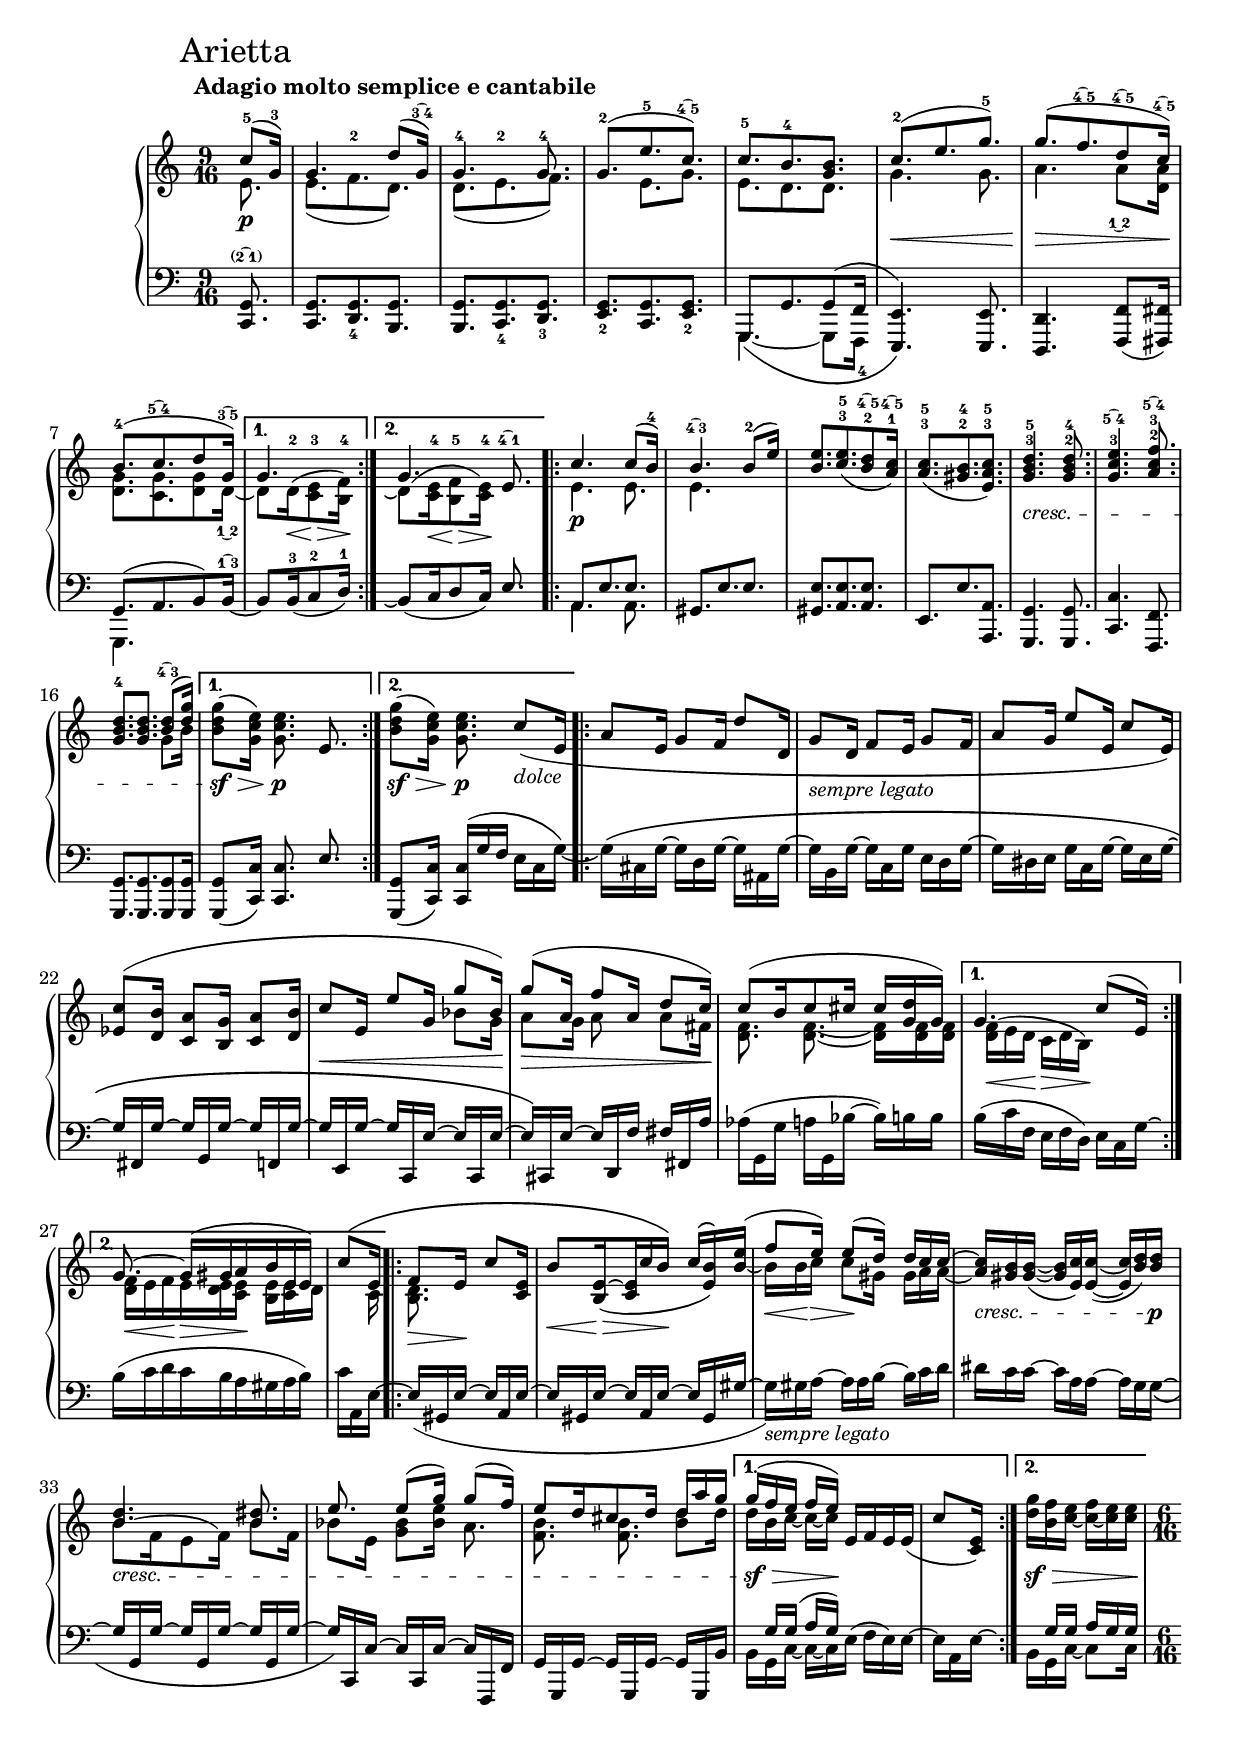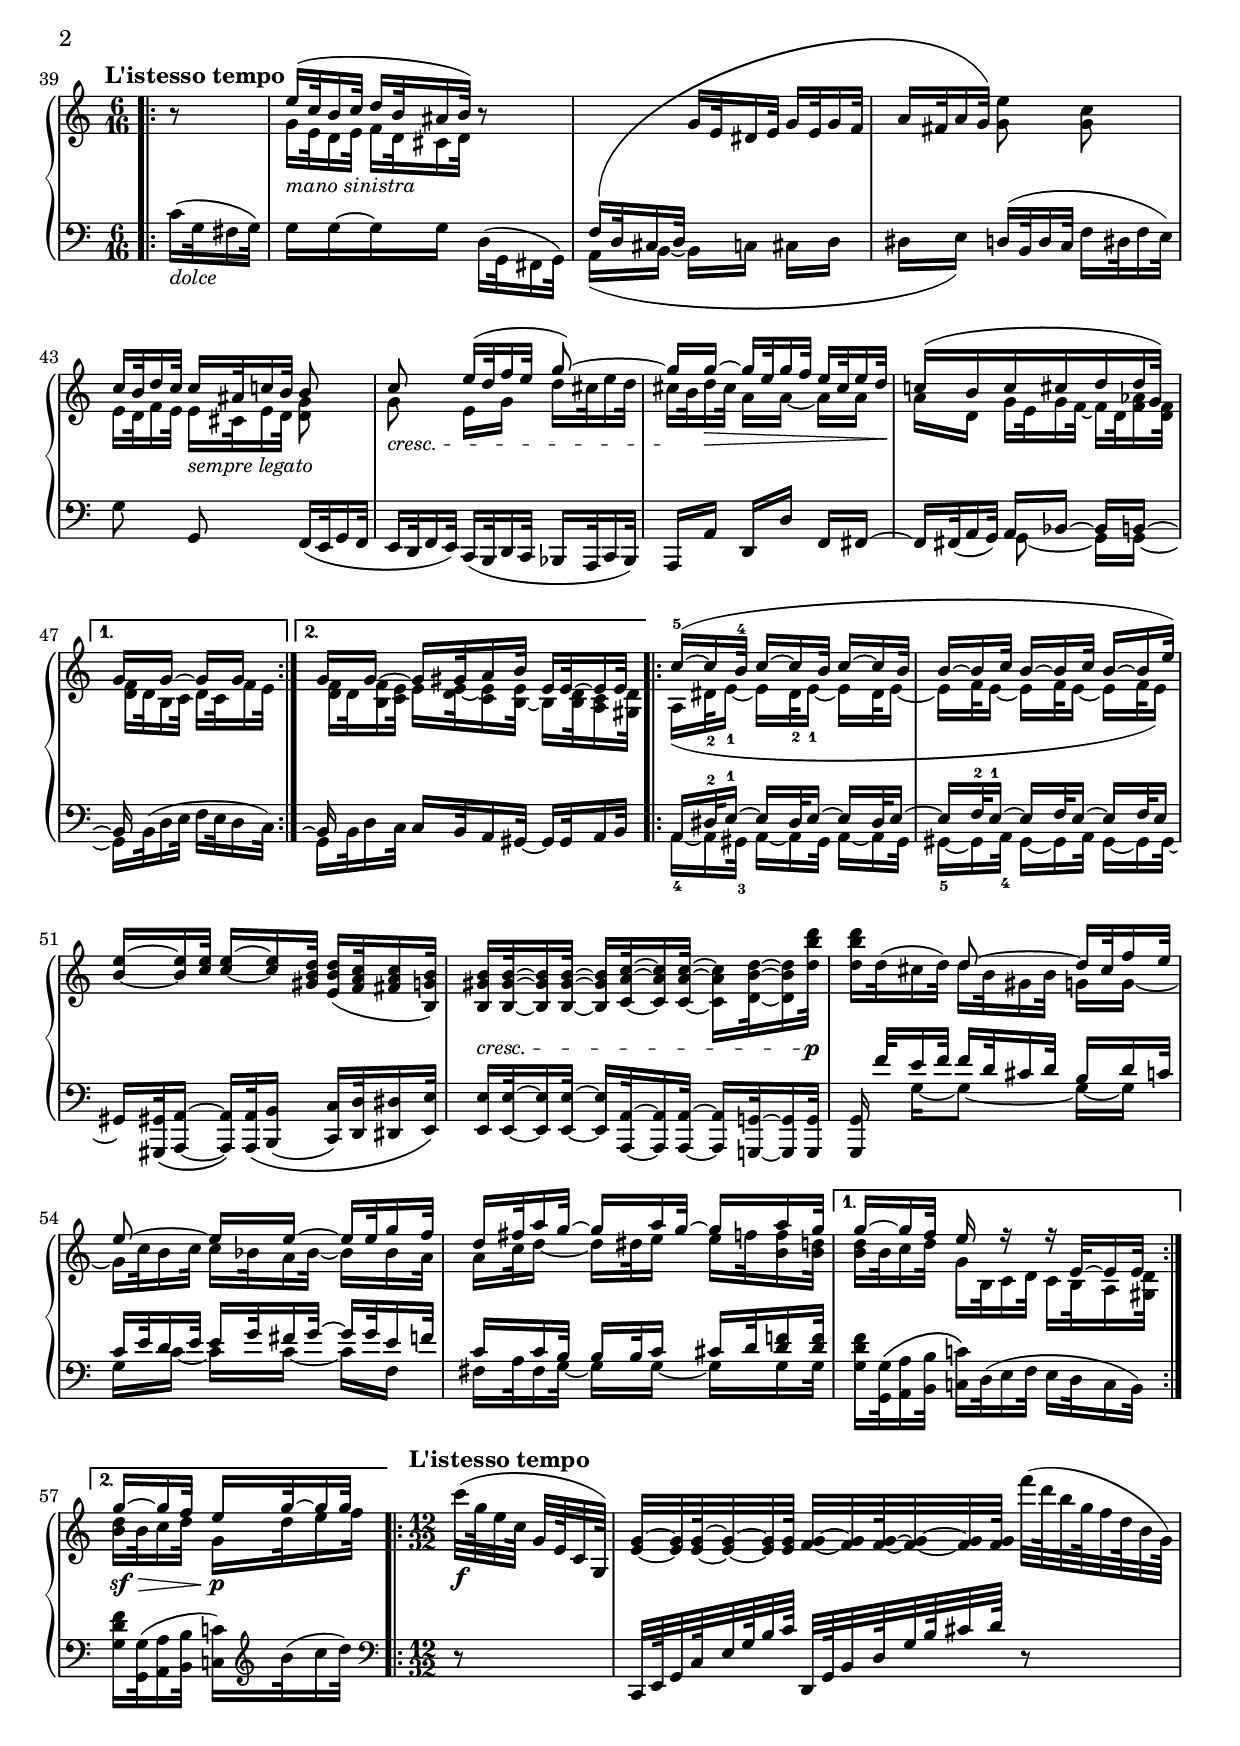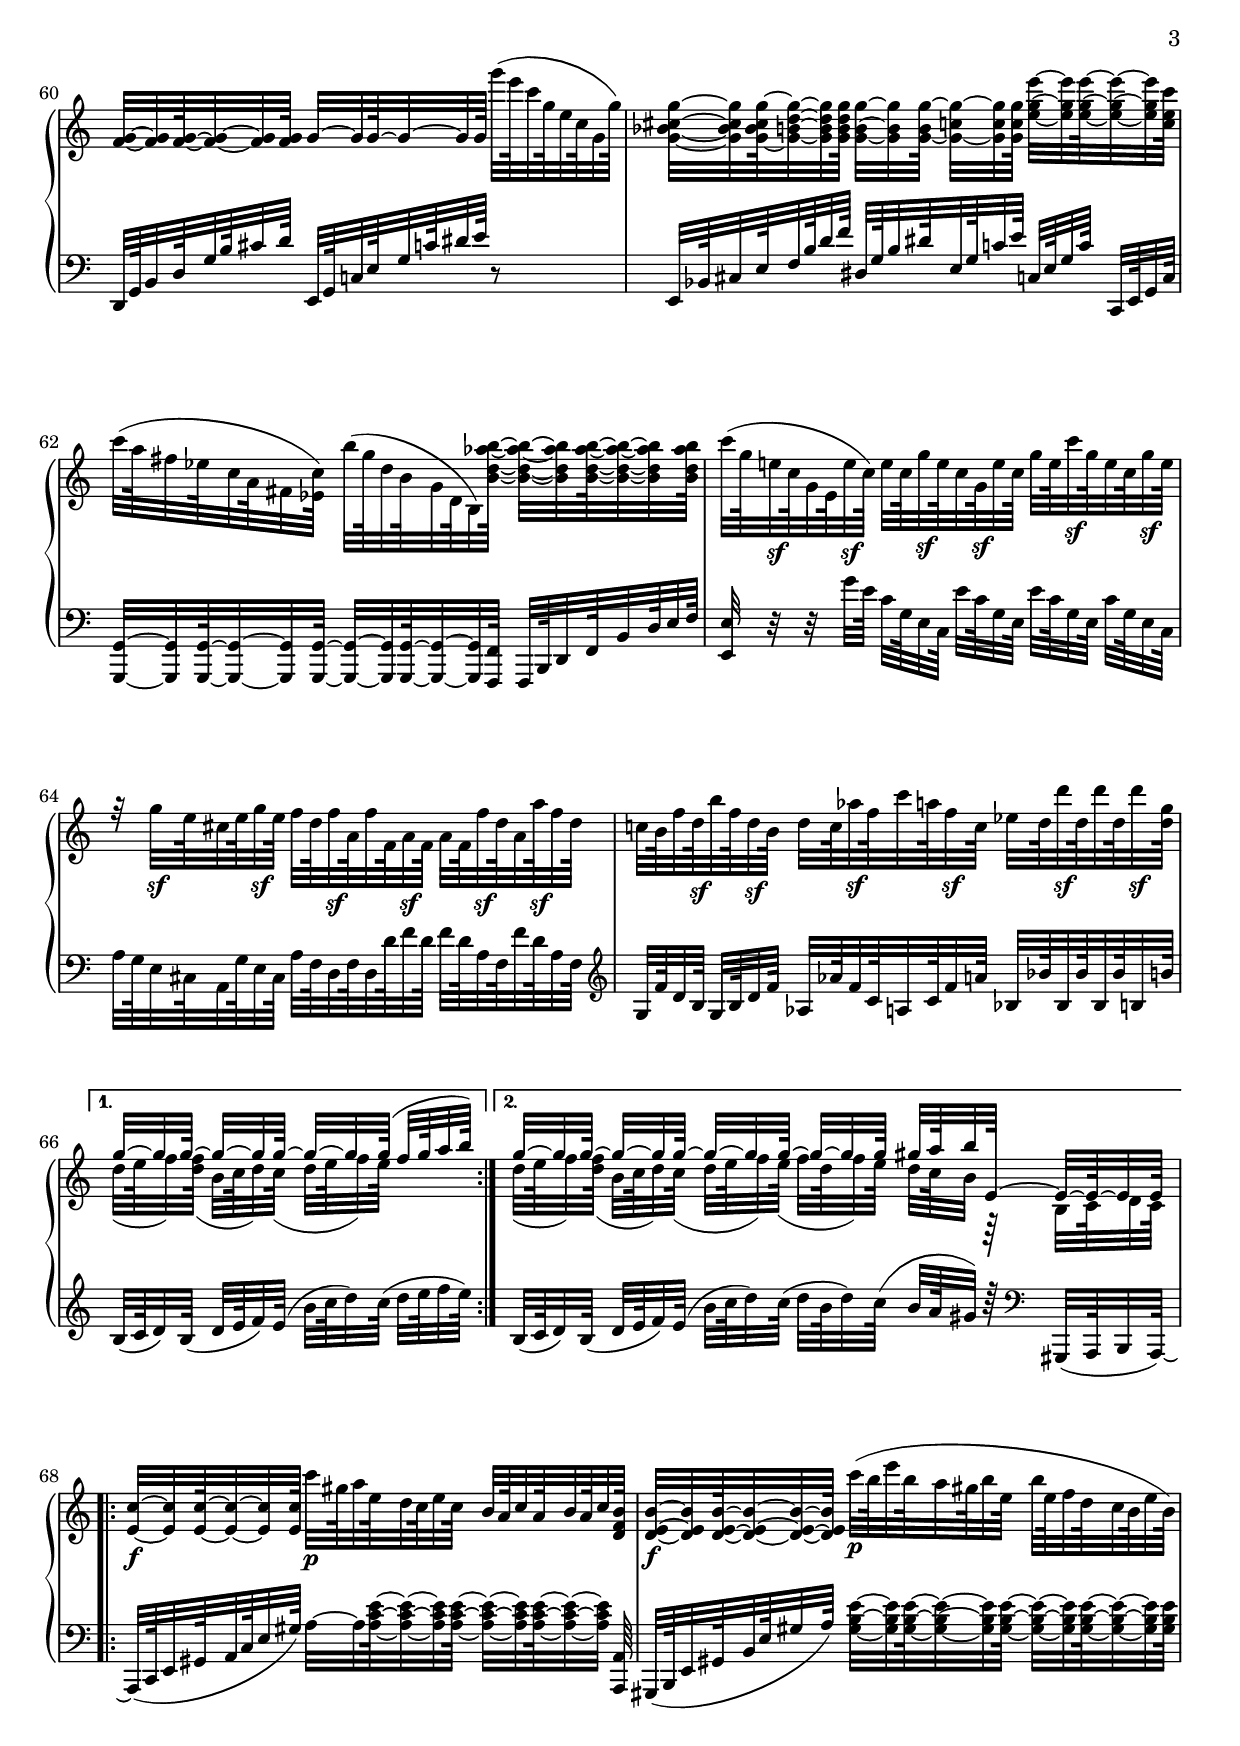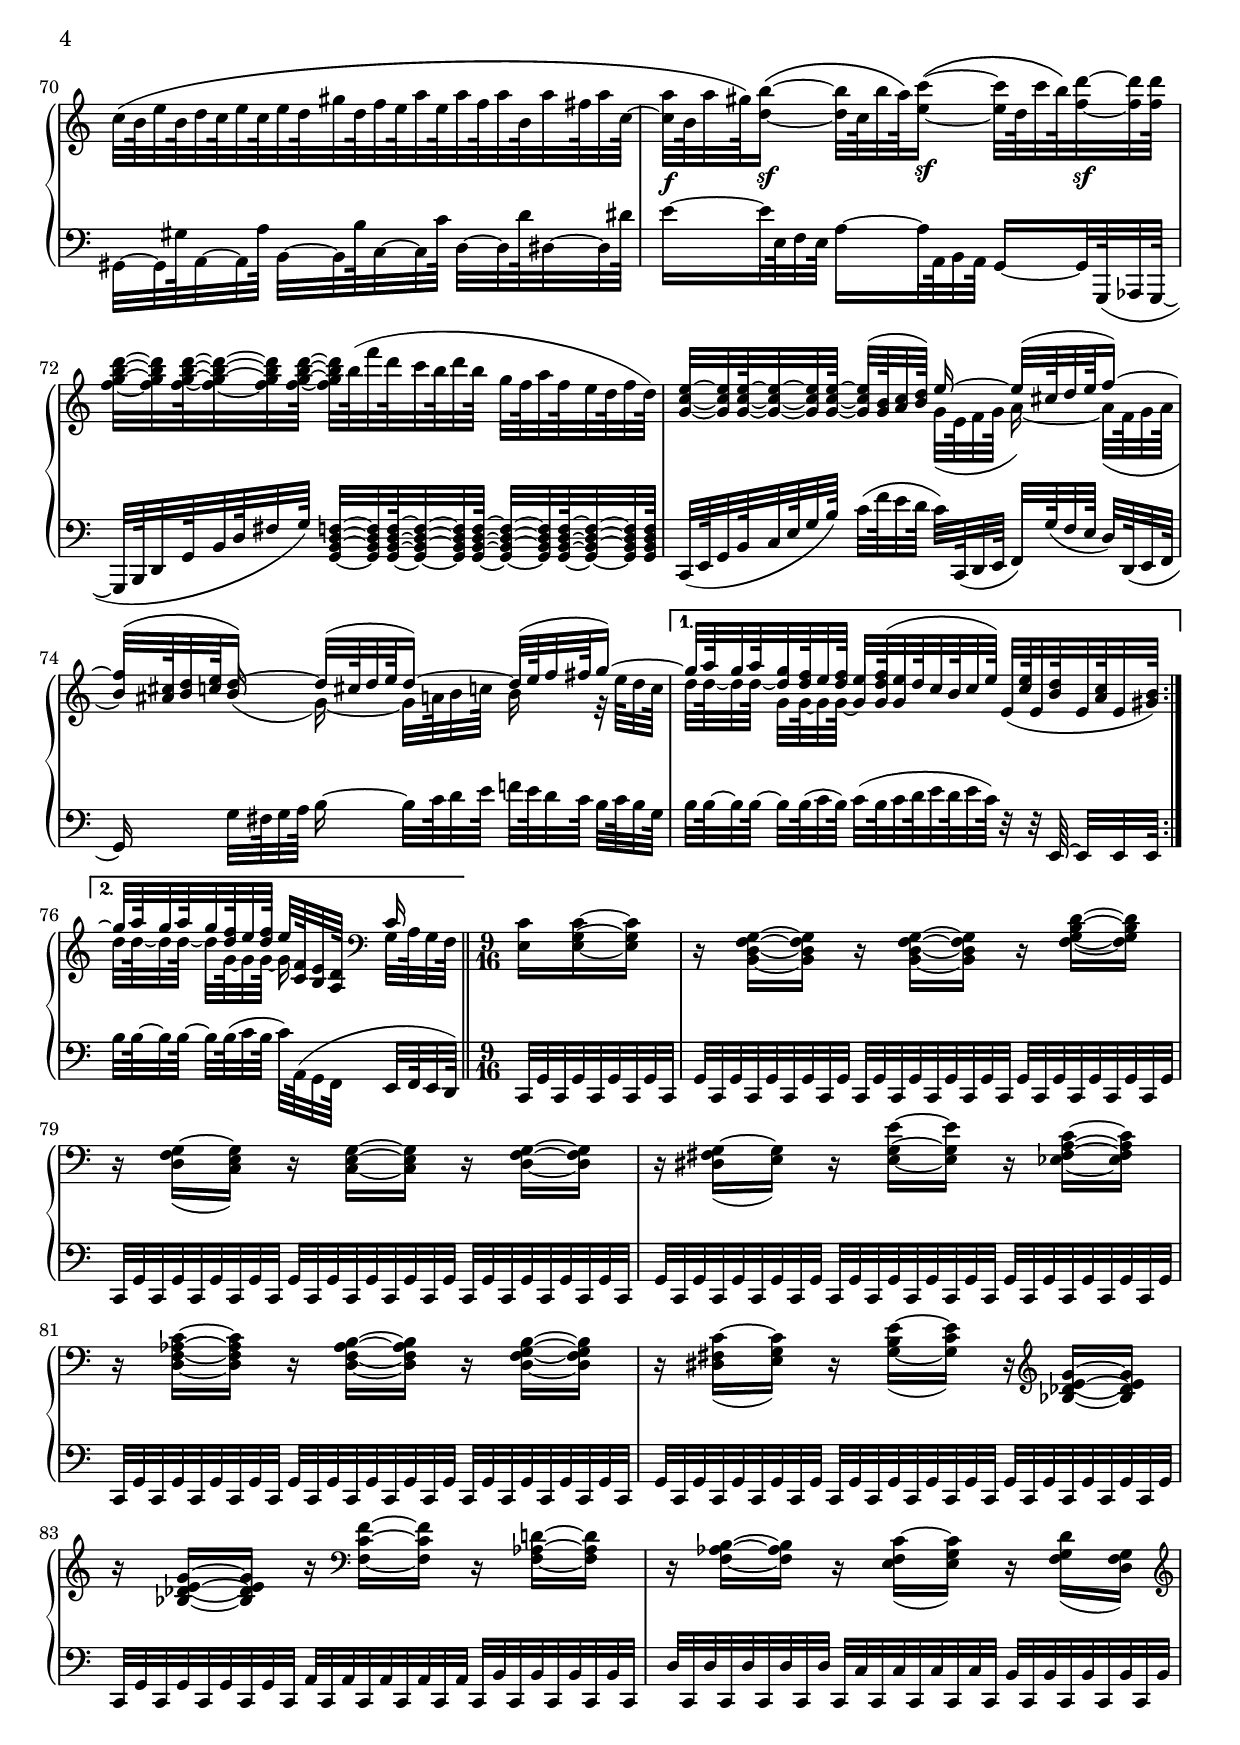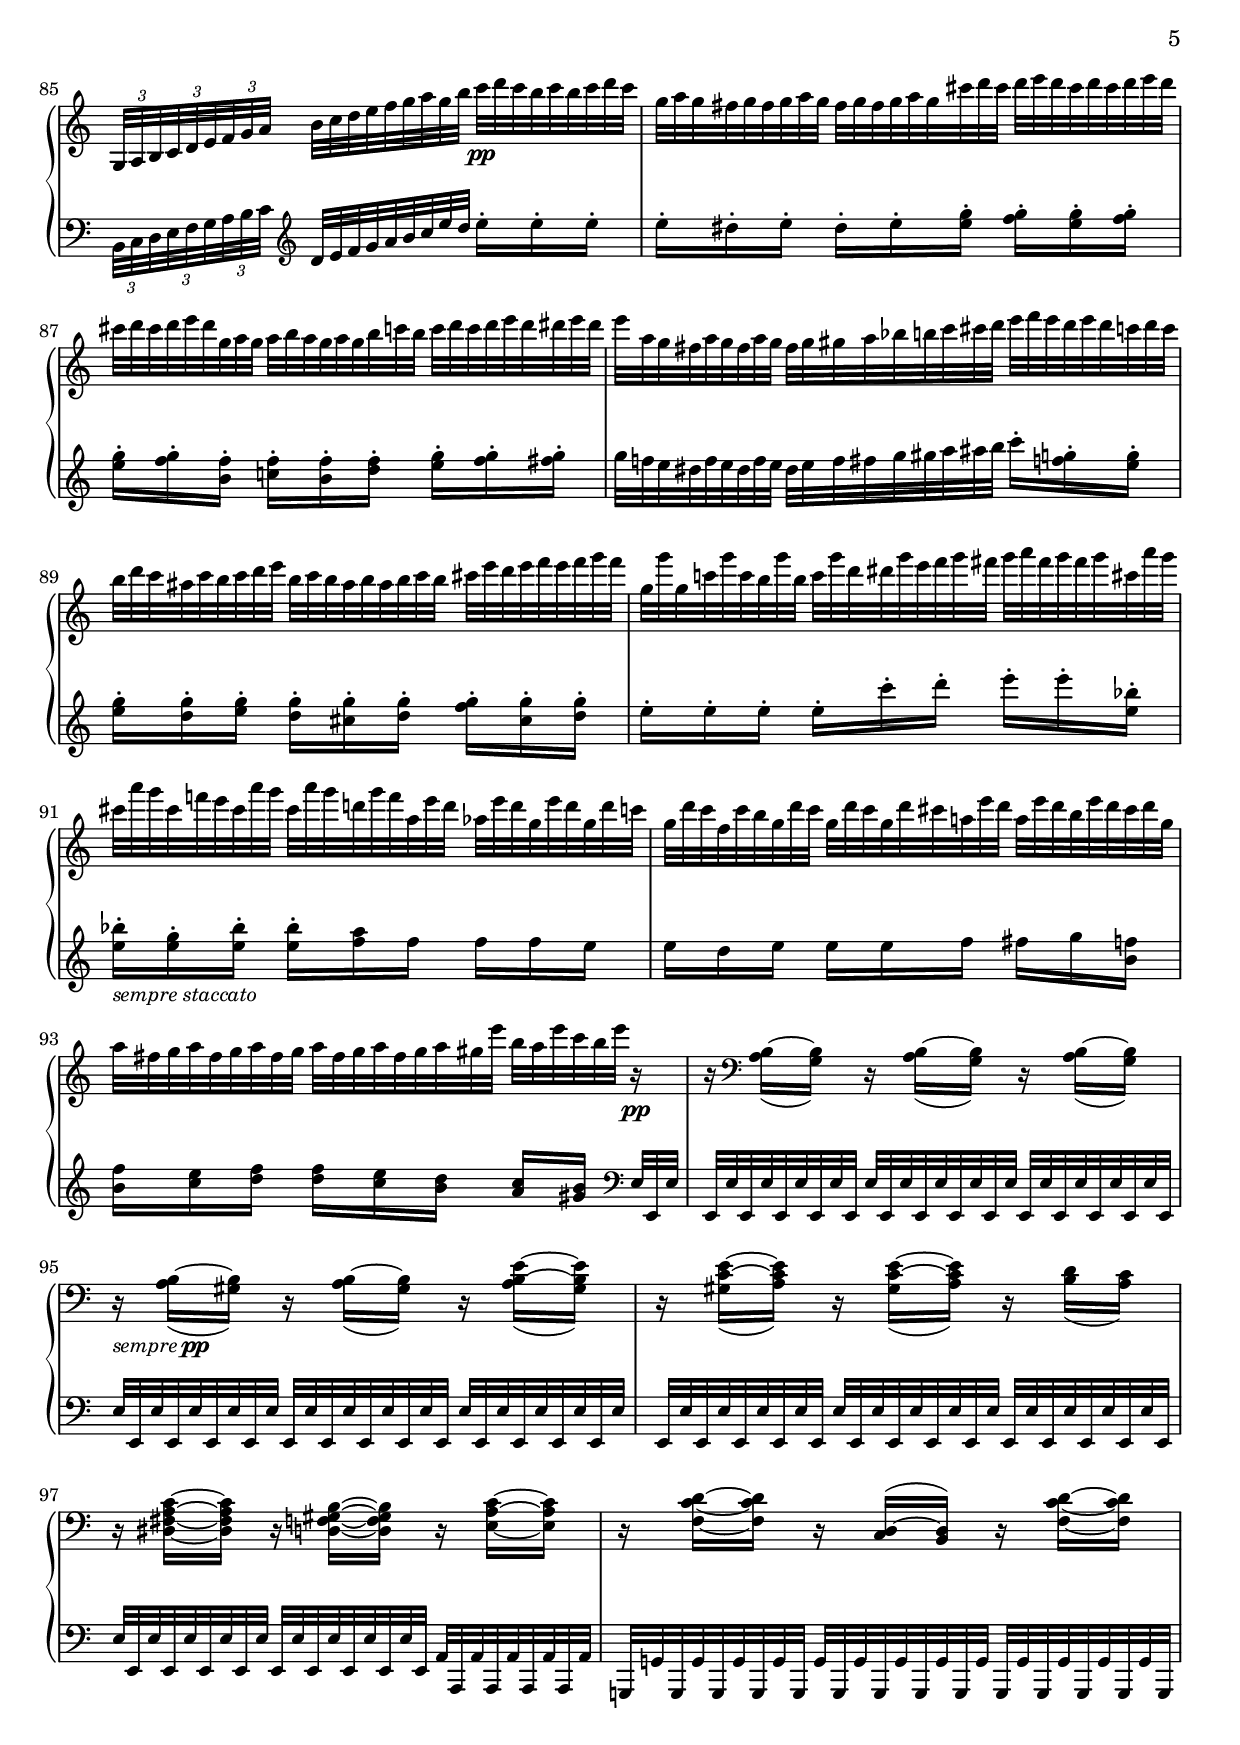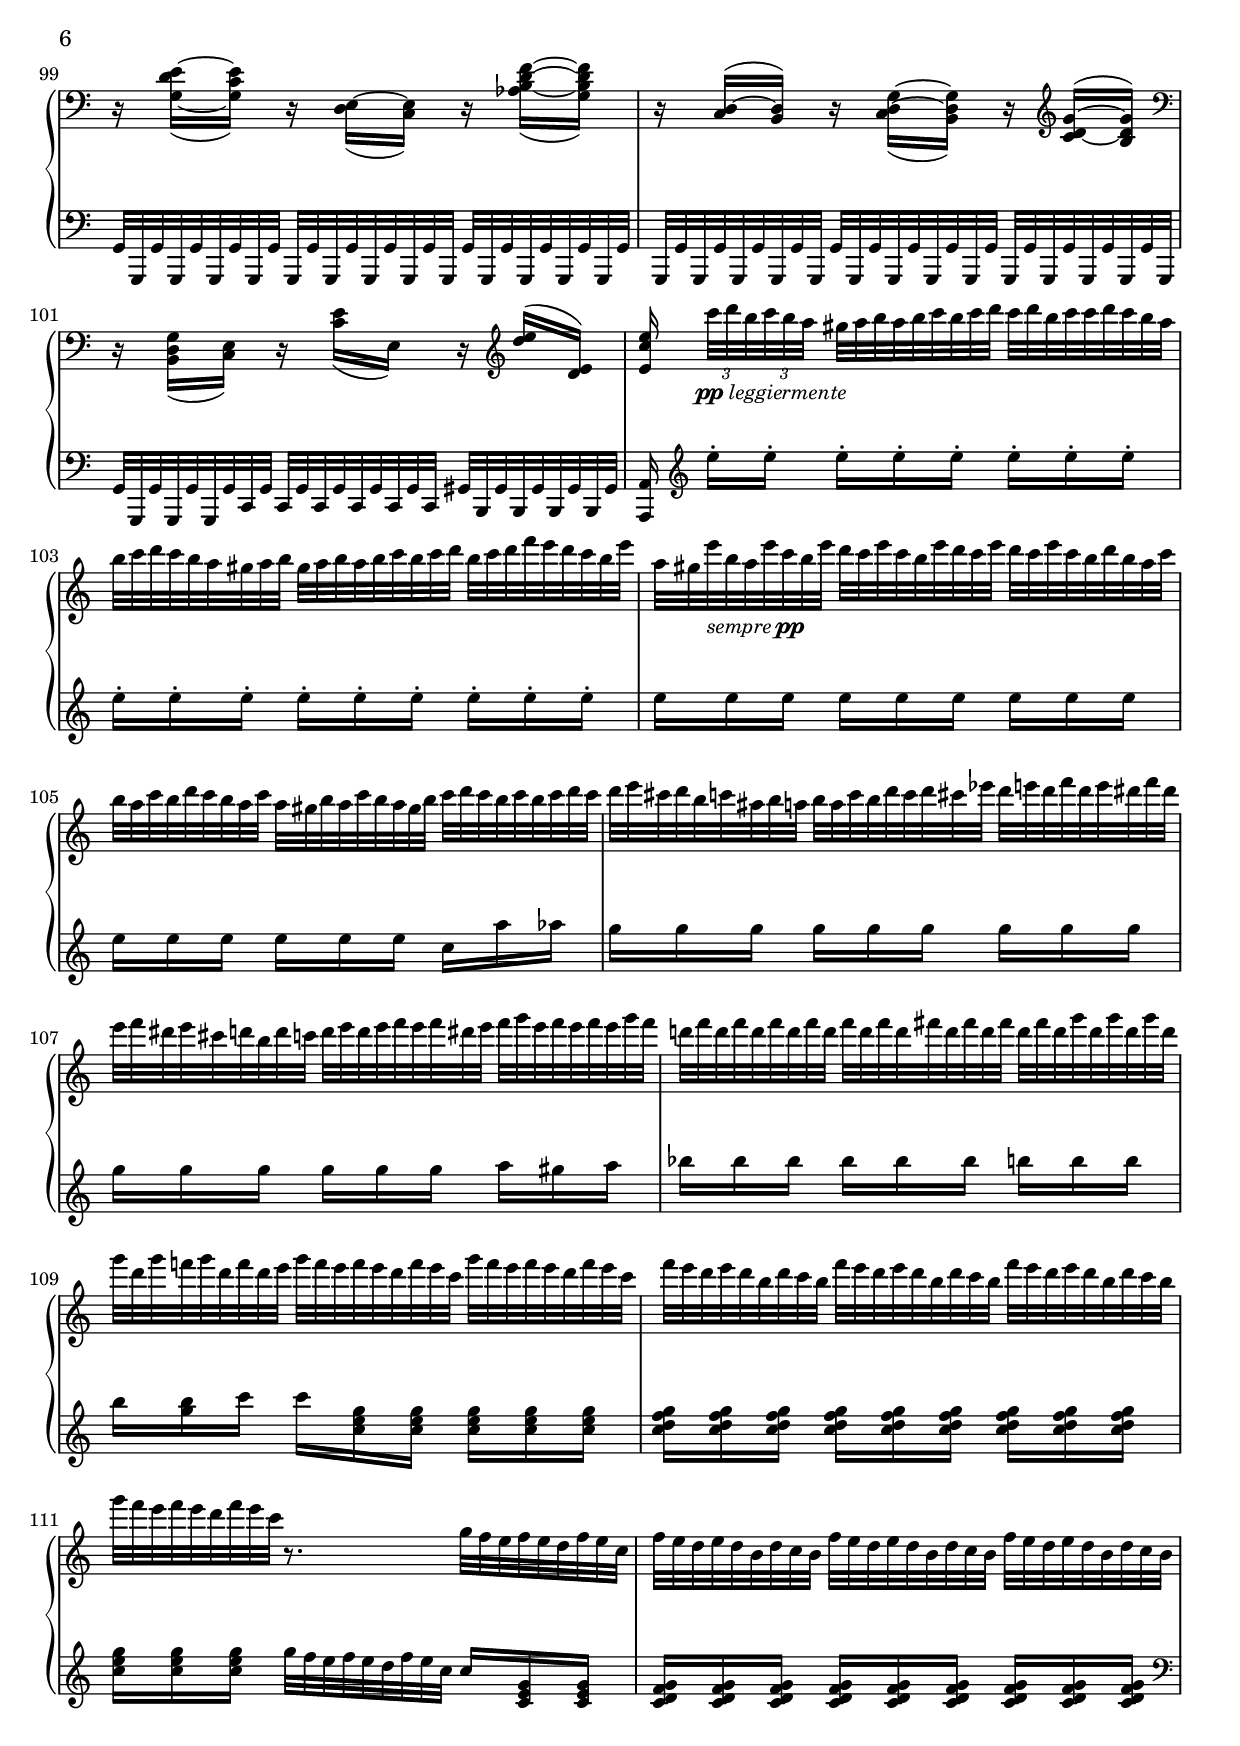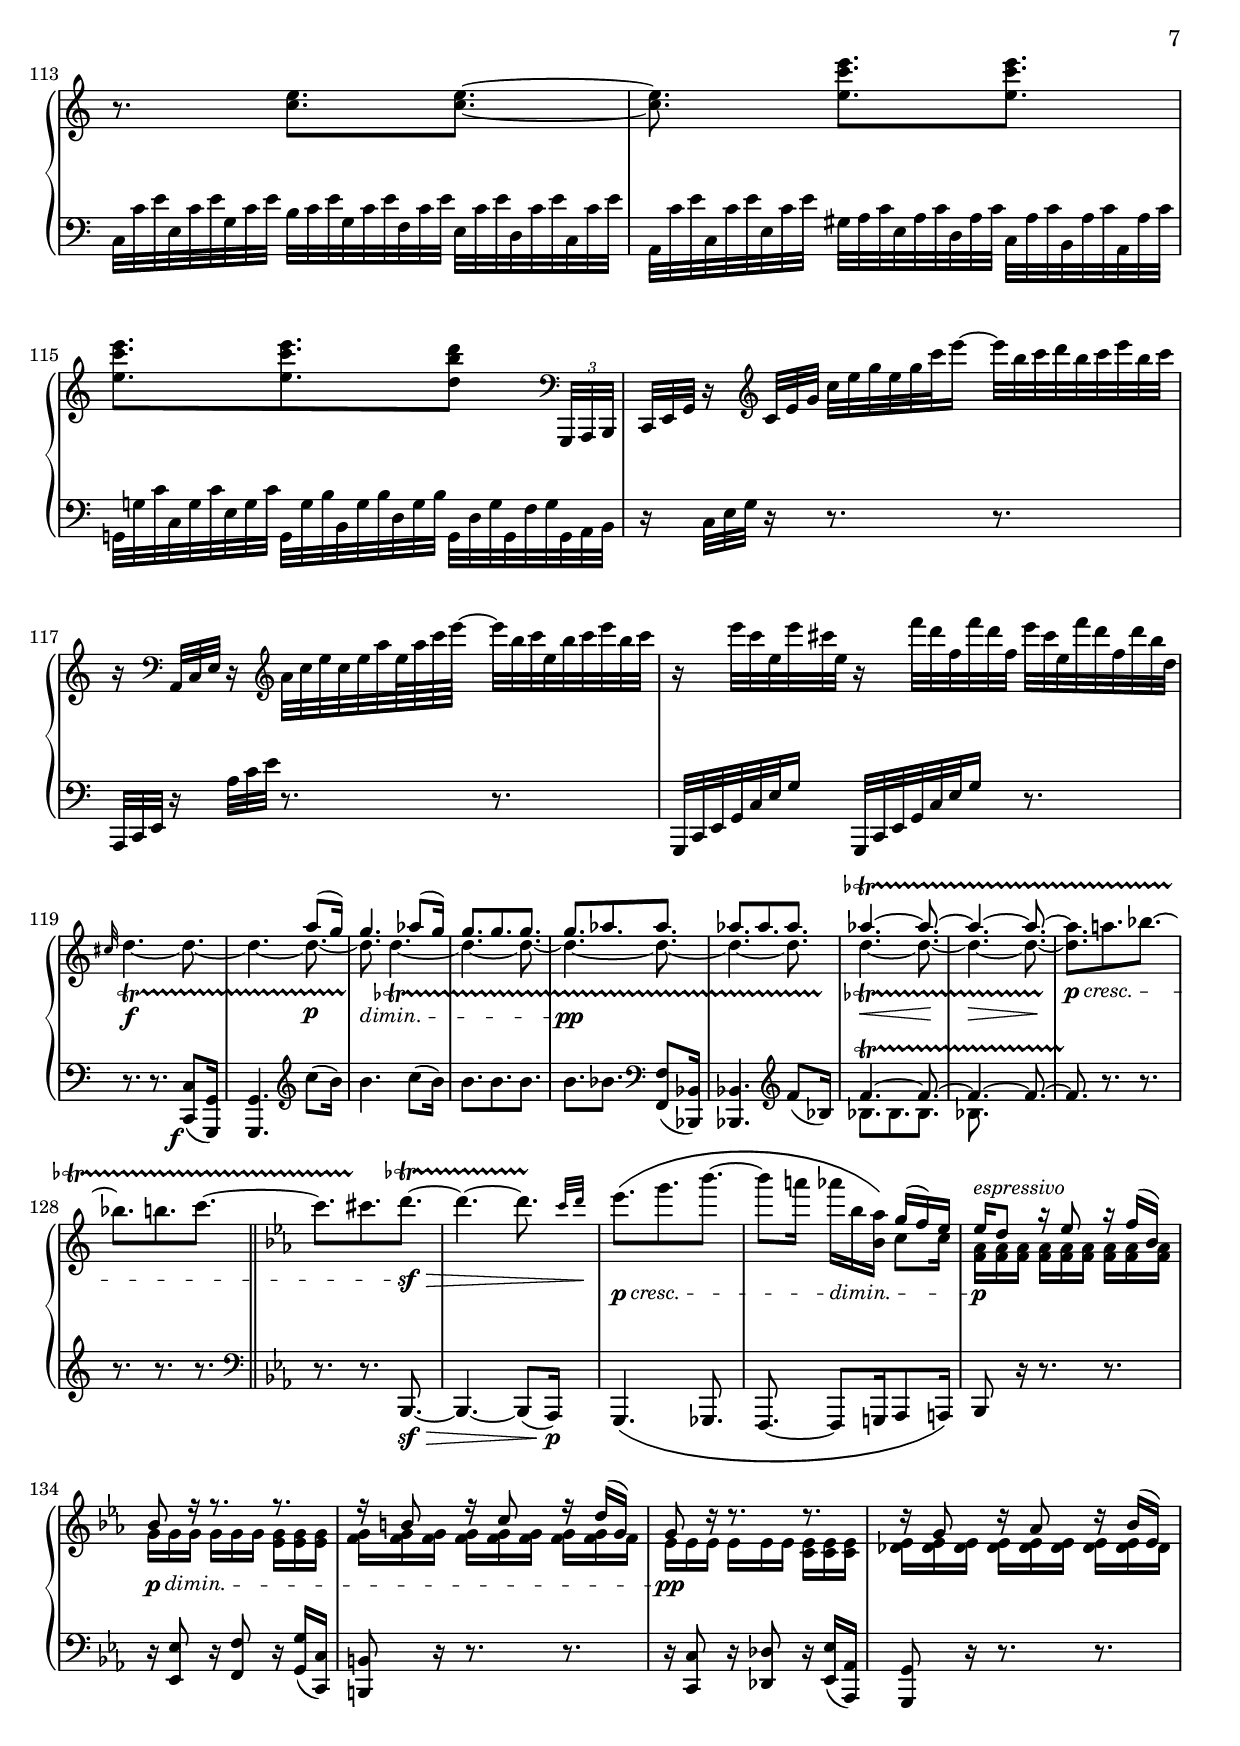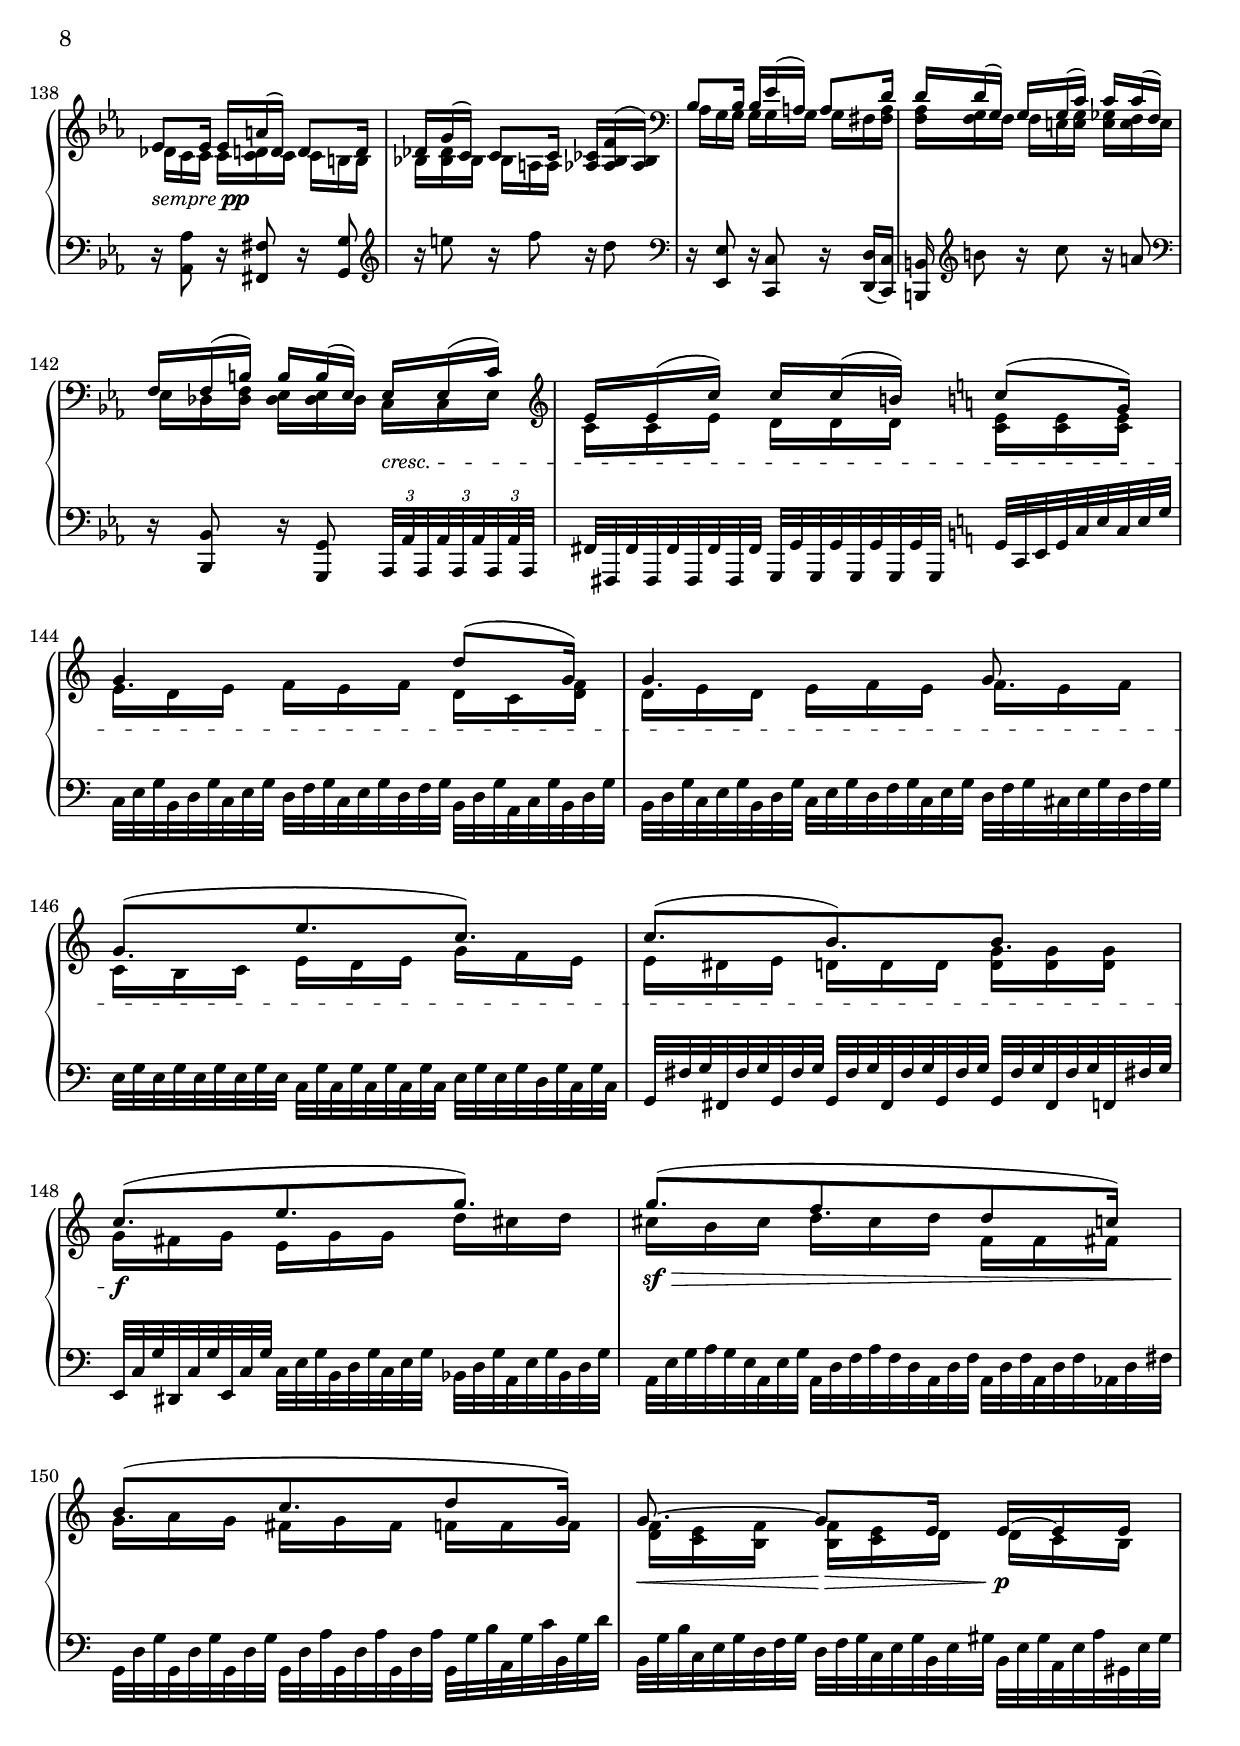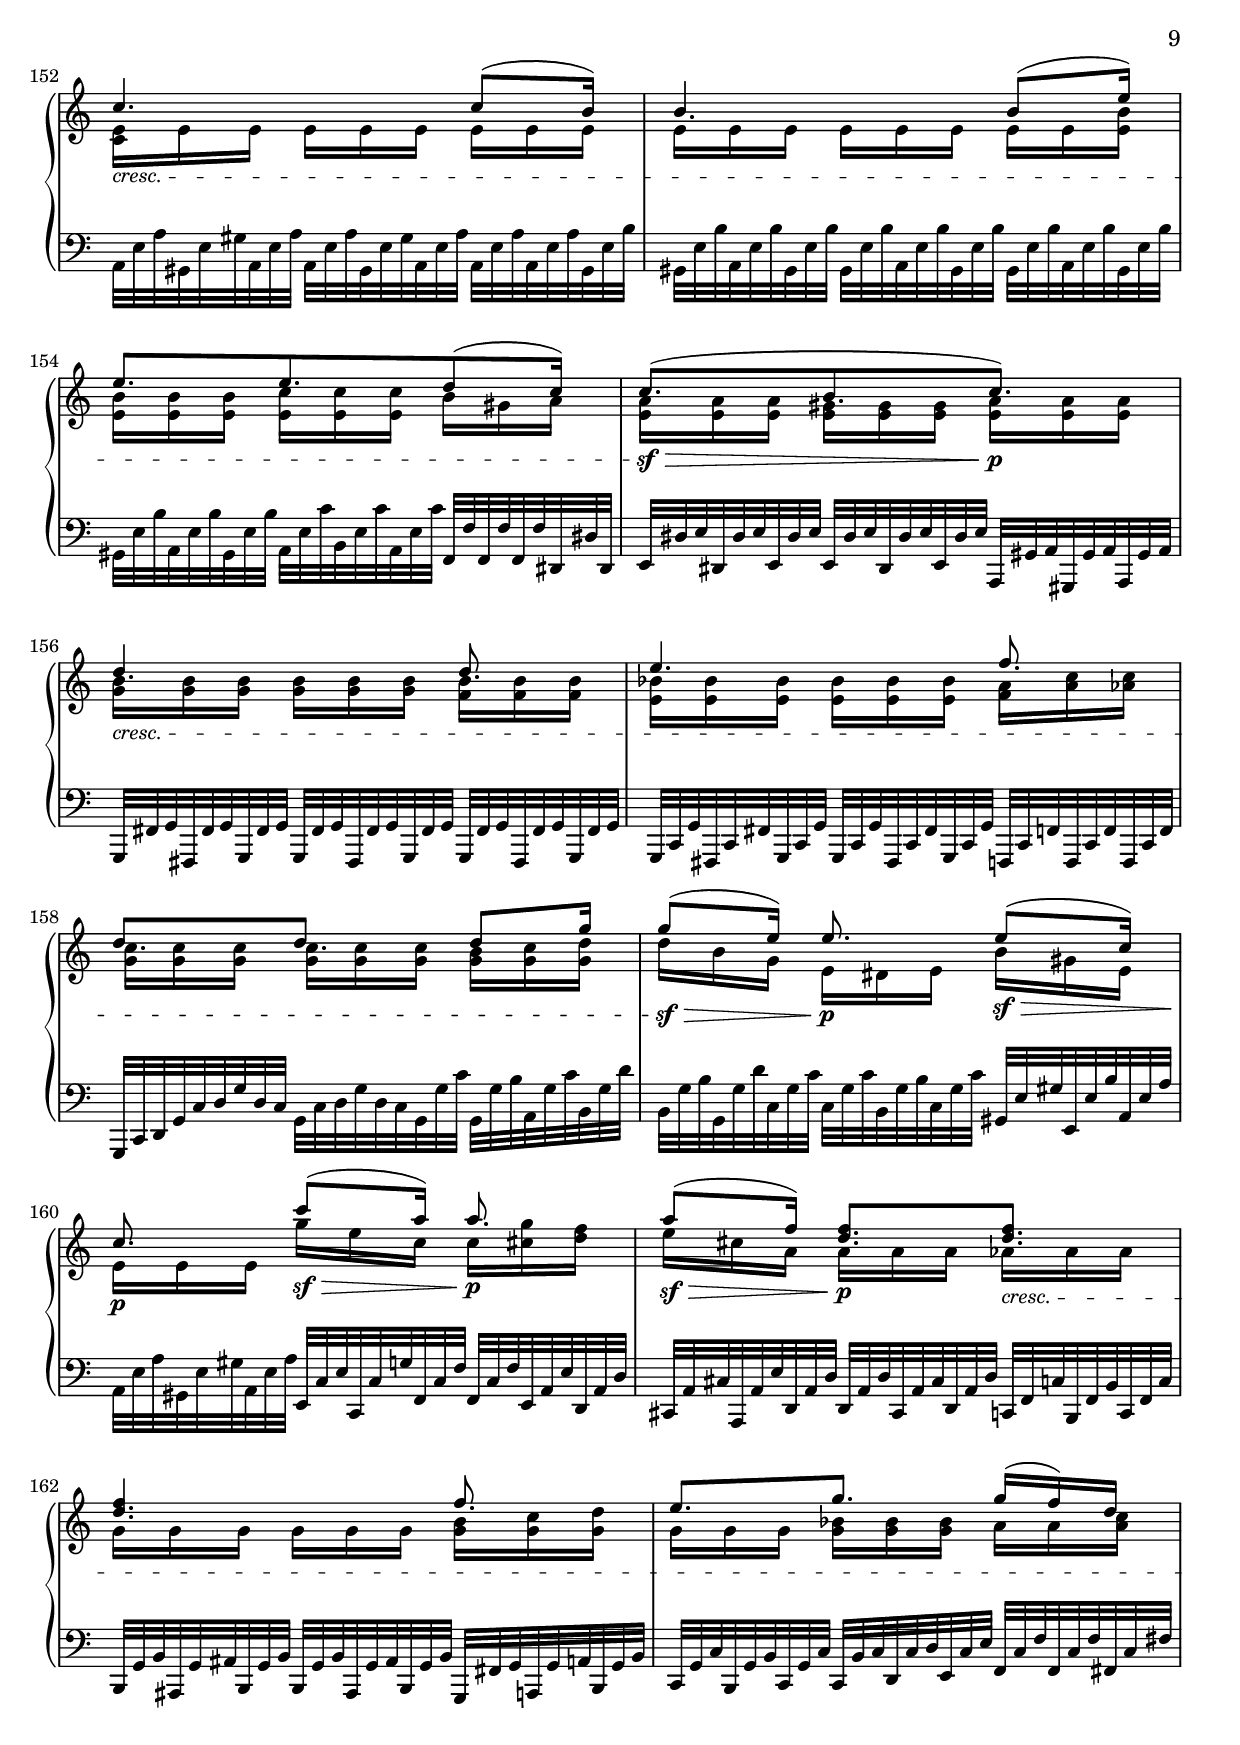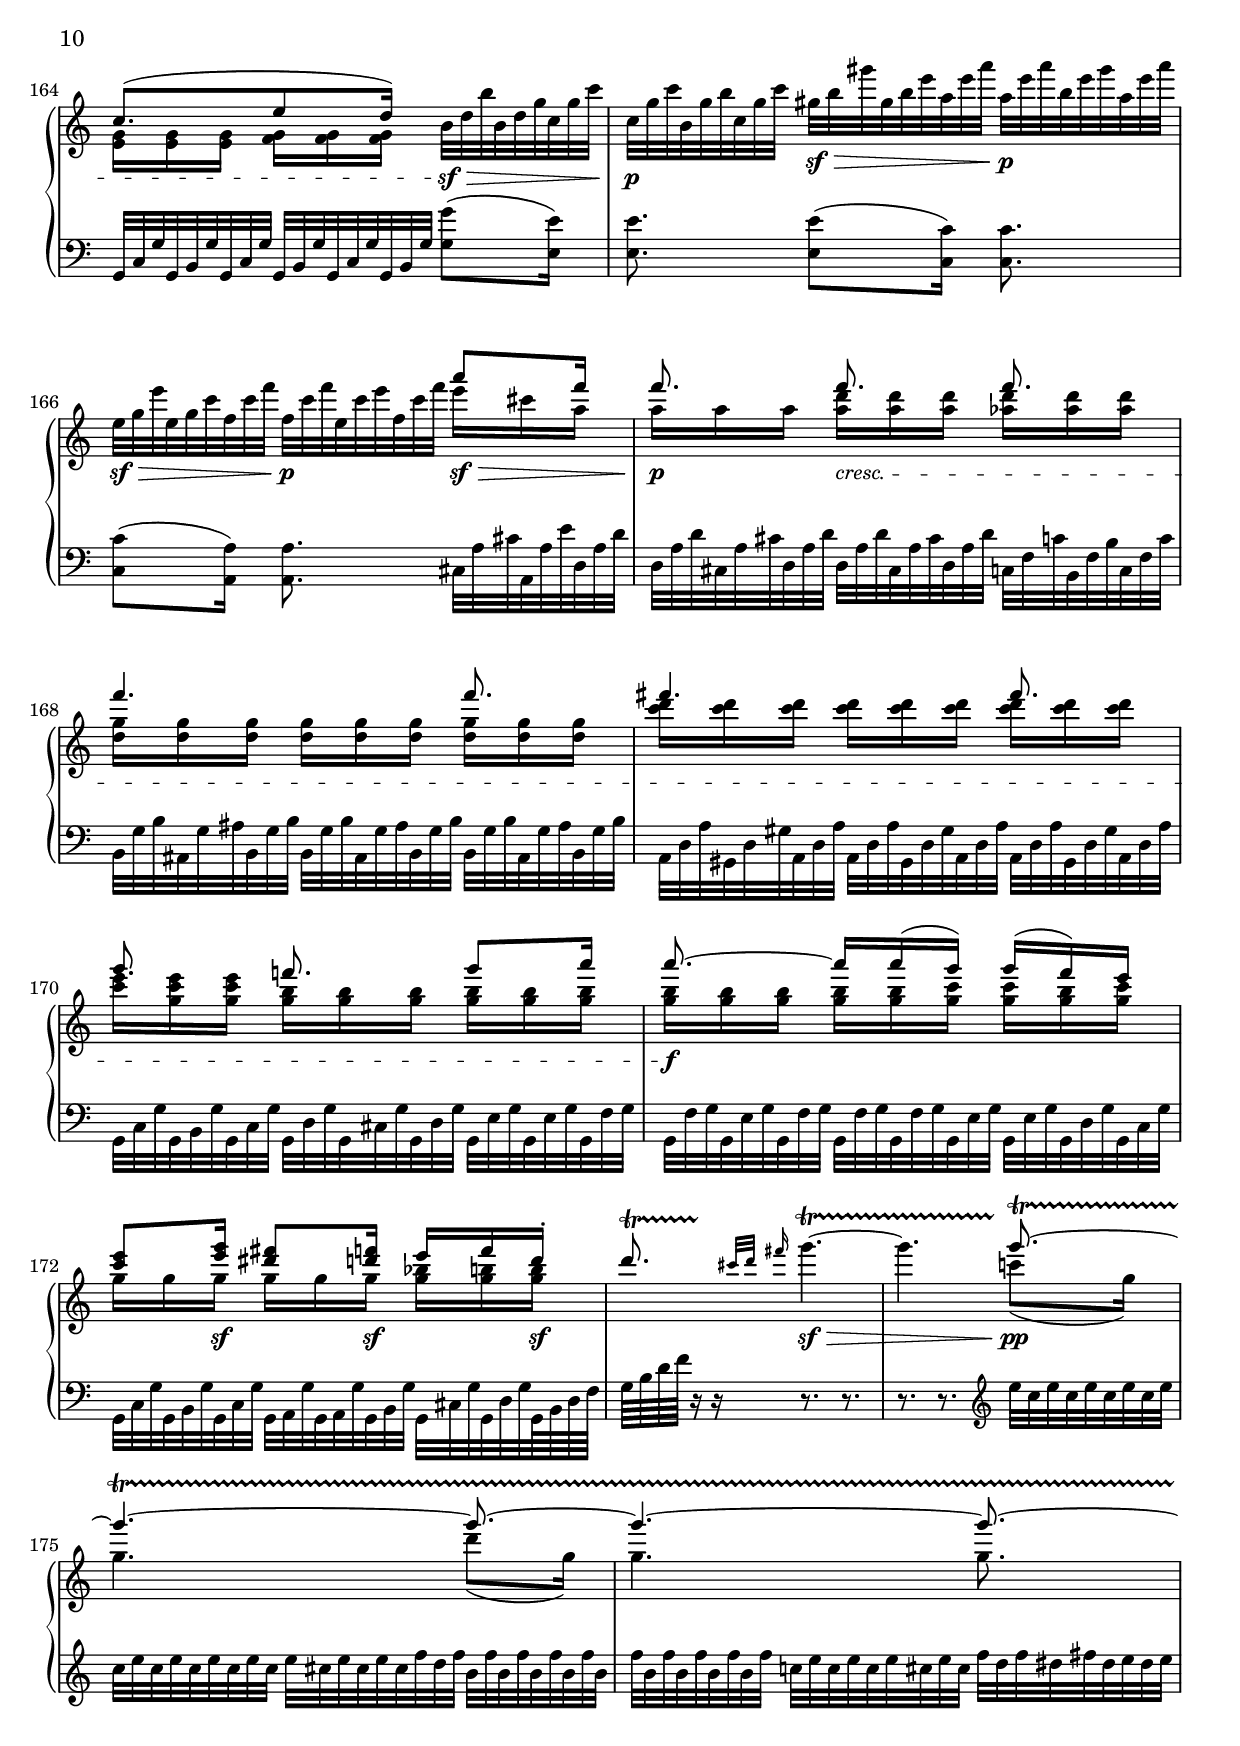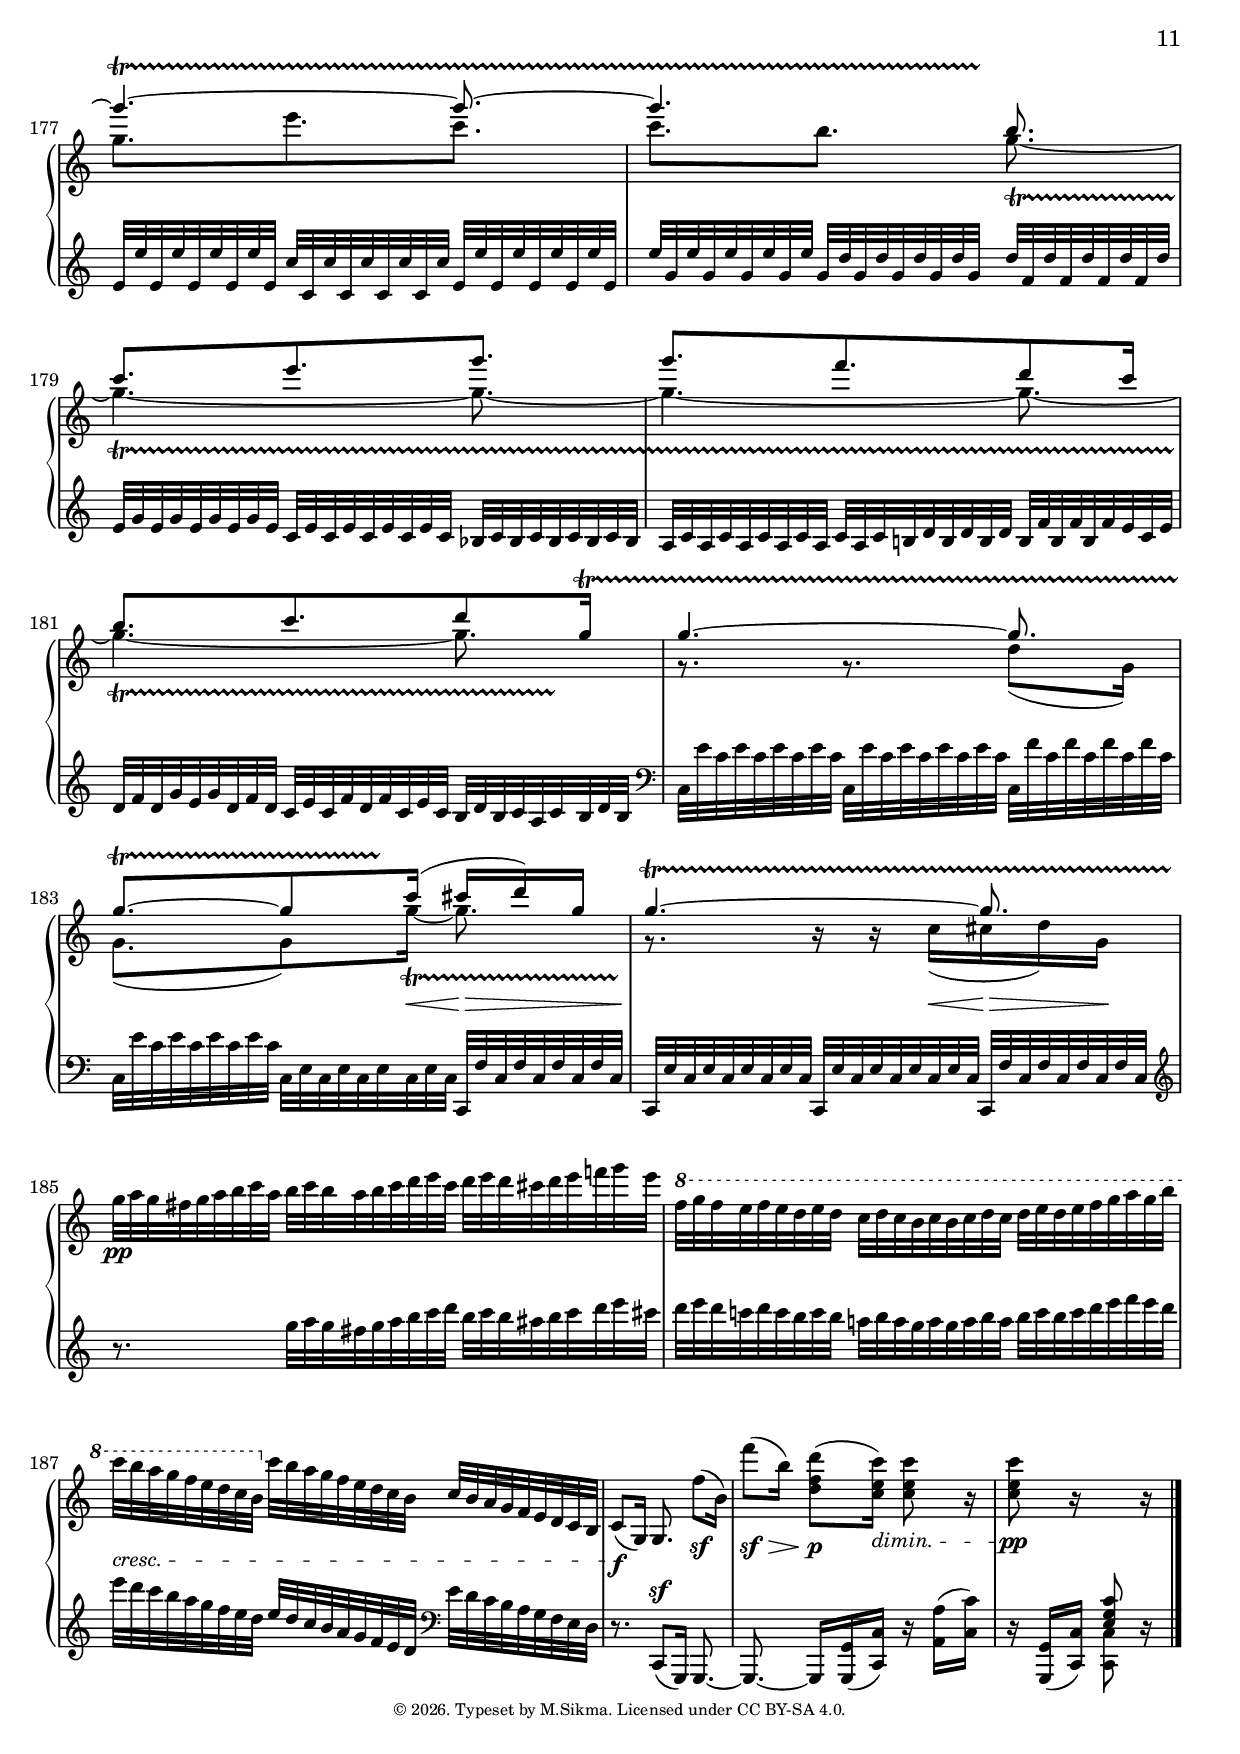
%===========================================================================
%    Piano Sonata Op.111 (L.Beethoven) - II
%===========================================================================
%
%    (C) 2016-2017, Michiel Sikma <michiel@sikma.org>
%    Licensed under CC BY-SA 4.0.
%
%---------------------------------------------------------------------------

AUTHORS = "M.Sikma"
HEADERS-DIR = "./includes/"
COMPOSED = "Composed 1821/22"
COPYRIGHT-START-YEAR = "2016"

\version "2.19.42"
\language "english"
% /includes/ms.ily - Standard header file for MS projects
%
% Contains standardized copyright notices among various other things.
% This file expects that at least the AUTHORS variable has been set
% in the file that includes this.
%
% After including this file, you can use the following variables:
%
%    * ms-copyright-(LICENSE)-(LANGUAGE) where LICENSE is
%      one of "cc-by-sa-four", "pd"
%    * ms-tagline-(LANGUAGE)
%
% LANGUAGE is an ISO 639-1 code, e.g. "en" or "jp".
%
% (C) 2016, Michiel Sikma <michiel@sikma.org>
% This source code file is in the public domain.

% Force "mid" file extension for compatibility.
#(ly:set-option 'midi-extension "mid")

% Set after grace notes a bit closer to the next notes.
#(define afterGraceFraction (cons 8 9))

% \paragraphBreak
%
% Used to add a space after a paragraph text.
paragraphBreak = \markup \vspace #0.5

% \implicitTuplets
%
% Shorthand for turning off tuplet numbers. This turns off
% the numbers for all subsequent tuplets, until \explicitTuplets.
implicitTuplets = \override TupletNumber.stencil = ##f

% \explicitTuplets
%
% Turns tuplet numbers back on.
explicitTuplets = \revert TupletNumber.stencil

% \trillSpanDown
%
% Ensures trill spanners appear at the bottom of the staff.
trillSpanDown = \override TrillSpanner.direction = #-1

% \trillSpanUp
%
% Ensures trill spanners appear at the top of the staff.
trillSpanUp = \override TrillSpanner.direction = #1

% \sharpTrill
%
% Override trill spanners to have a sharp sign. Undo with \regularTrill.
% Using \once does not work for trill spanners that cross over to
% the next line, hence the need to use a separate \regularTrill command.
sharpTrill = \override TrillSpanner.bound-details.left.text = \markup { 
  \halign #4.75 \raise #0.97 \teeny \sharp \musicglyph #"scripts.trill"
}

% \flatTrill
%
% Override trill spanners to have a flat sign. Undo with \regularTrill.
% Using \once does not work for trill spanners that cross over to
% the next line, hence the need to use a separate \regularTrill command.
flatTrill = \override TrillSpanner.bound-details.left.text = \markup { 
  \halign #5.30 \raise #0.65 \teeny \flat \musicglyph #"scripts.trill"
}

% \regularTrill
%
% Revert the trill spanners back to having a standard trill symbol.
regularTrill = \override TrillSpanner.bound-details.left.text = \markup { 
  \musicglyph #"scripts.trill"
}

% \ppLeggiermente
%
% Prints a \pp followed by "leggiermente". Offset slightly to the left
% due to the fact \pp is normally center-offset.
ppLeggiermente = 
  \tweak DynamicText.self-alignment-X #LEFT
  \tweak DynamicText.X-extent #'(0 . 0)
  \tweak DynamicText.X-offset #-1
  #(make-dynamic-script
     (markup #:dynamic "pp"
             #:normal-text (#:italic "leggiermente")))

% \semprePp
%
% Prints "sempre" followed by a \pp.
semprePp = 
  \tweak DynamicText.self-alignment-X #LEFT
  \tweak DynamicText.X-extent #'(0 . 0)
  \tweak DynamicText.X-offset #0
  #(make-dynamic-script
     (markup #:normal-text (#:italic "sempre")
             #:dynamic "pp"))

% \sempreLegato
%
% Prints "sempre legato".
sempreLegato = 
  \tweak DynamicText.self-alignment-X #LEFT
  \tweak DynamicText.X-extent #'(0 . 0)
  \tweak DynamicText.X-offset #0
  #(make-dynamic-script
     (markup #:normal-text (#:italic "sempre legato")))

% \manoSinistra
%
% Prints "mano sinistra" (use left hand).
manoSinistra = 
  \tweak DynamicText.self-alignment-X #LEFT
  \tweak DynamicText.X-extent #'(0 . 0)
  \tweak DynamicText.X-offset #0
  #(make-dynamic-script
     (markup #:normal-text (#:italic "mano sinistra")))

% \ritardando
%
% Prints "ritardando" with a dynamic text spanner.
ritardando =
  #(make-music 'CrescendoEvent
               'span-direction START
               'span-type 'text
               'span-text "ritardando")

% \textCresc <string>
%
% Creates a crescendo with custom text.
textCresc =
#(define-music-function (parser location mymarkup) (markup?)
   (make-music 'CrescendoEvent
               'span-direction START
               'span-type 'text
               'span-text mymarkup))

% \textCrescEnd <string>
%
% Creates another crescendo with custom text, but without dashed line.
textCrescEnd =
#(define-music-function (parser location mymarkup) (markup?)
   (make-music 'CrescendoEvent
               'span-direction START
               'span-type 'text
               'tweaks '((dash-period . -1))
               'span-text mymarkup))

% As above, with a decrescendo.
textDecresc =
#(define-music-function (parser location mymarkup) (markup?)
   (make-music 'DecrescendoEvent
               'span-direction START
               'span-type 'text
               'span-text mymarkup))
textDecrescEnd =
#(define-music-function (parser location mymarkup) (markup?)
   (make-music 'DecrescendoEvent
               'span-direction START
               'span-type 'text
               'tweaks '((dash-period . -1))
               'span-text mymarkup))

% \mezzoP-pocoRitenente
%
% Prints a left-aligned column with two lines of text,
% one describing "mezzo piano", the other "poco ritenente".
mezzoP-pocoRitenente = 
  \tweak DynamicText.self-alignment-X #LEFT
  \tweak DynamicText.X-extent #'(0 . 0)
  \tweak DynamicText.X-offset #0
  #(make-dynamic-script
    (markup
     #:whiteout (
      #:pad-to-box '(0 . 0) '(0 . 1.34)
      (#:line
       (#:left-column 
        (#:line (#:normal-text (#:italic "mezzo") #:dynamic "p")
         #:normal-text (#:italic "poco ritenente")))))))

% \stdDynSize
%
% Sets dynamic text spanners to the standard font size.
stdDynSize = { \override DynamicTextSpanner.font-size = #0 }

% \nonLigato
%
% Prints "non ligato".
nonLigato = \markup {
  \italic "non-ligato"
}

% \pocoRitenente-espressivo
%
% Prints a left-aligned column with two lines of text,
% one describing "poco ritenente", the other "espressivo".
pocoRitenente-espressivo = \markup {
  \left-column {
    \line {
      \italic "poco ritenente"
    }
    \line {
      \italic "espressivo"
    }
  }
}

% \markup \tied-finger-up #"1" #"2"
%
% Used to tie together two fingering suggestions at the top,
% rather than at the bottom. Alternative to \markup \tied-lyric #"1~2".
% By tisimst. <https://lists.gnu.org/archive/html/bug-lilypond/2015-04/msg00078.html>
#(define-markup-command (tied-finger-up layout props f1 f2)
   (string? string?)
   (interpret-markup layout props
     #{
       \markup {
       \override #'(baseline-skip . 1.2)
       \center-column {
         \scale #'(1 . -1) \translate #'(0 . 2) \musicglyph #"ties.lyric.default"
         \concat { #f1 \hspace #0.52 #f2 }
       }
       }
     #}
   ))

% \setStaffDistance <int>
%
% Sets the distance between two staff lines.
setStaffDistance = 
#(define-music-function
  (parser location dist)
  (number?)
  #{\overrideProperty Score.NonMusicalPaperColumn.line-break-system-details
      #'((alignment-distances . (dist)))
  #})

% \shortestNoteDuration <int>
%
% Sets the shortest note duration in a bar. The larger the number,
% the more spaced out the notes will be. Thanks to anabain from IRC.
shortestNoteDuration =
#(define-music-function
     (parser location space)
     (number?)
   #{\newSpacingSection
     \override Score.SpacingSpanner
     #'common-shortest-duration = #(ly:make-moment 1 space)    
   #})

% \resetNoteDuration
%
% Sets the shortest note duration back to the staff default.
resetNoteDuration =
#(define-music-function
     (parser location)
     ()
   #{\newSpacingSection
     \revert Score.SpacingSpanner #'common-shortest-duration  
   #})

% \paren
%
% Parenthesizes a dynamic mark.
paren =
#(define-event-function (parser location dyn) (ly:event?)
   (make-dynamic-script
    #{ \markup \concat {
         \normal-text \italic \fontsize #2 (
	 \pad-x #0.2 #(ly:music-property dyn 'text)
	 \normal-text \italic \fontsize #2 )
       }
    #}))

% Special form of \paren, with better padding for \sf.
parenSf =
#(define-event-function (parser location dyn) (ly:event?)
   (make-dynamic-script
    #{ \markup \concat {
         \hspace #-0.3 \normal-text \italic \fontsize #2 (
	 \hspace #-0.5 \pad-x #0.2 #(ly:music-property dyn 'text)
	 \normal-text \italic \fontsize #2 )
       }
    #}))

% Special form of \paren, set a bit higher so that it works for two text spanners.
parenHigh =
#(define-event-function (parser location dyn) (ly:event?)
   (make-dynamic-script
    #{ \markup \concat {
         \hspace #-0.5 \normal-text \italic \fontsize #2 (
	 \pad-x #0.2 #(ly:music-property dyn 'text)
	 \normal-text \italic \fontsize #2 )
       }
    #}))

% Language-independent variables.
CURRENT-YEAR = #(strftime "%Y" (localtime (current-time)))
CURRENT-DATE = #(strftime "%Y-%m-%d" (localtime (current-time)))

% Copyright strings, separated by language.
% English
ms-copyright-cc-by-sa-four-en = "Licensed under CC BY-SA 4.0."
ms-copyright-pd-en = "Public domain."
ms-copyright-template-en = "© ~A. Typeset by ~A."
ms-copyright-template-en-license = "© ~A. Typeset by ~A. ~A"

% Japanese (Todo)
ms-copyright-cc-by-sa-four-jp = "Licensed under CC BY-SA 4.0."
ms-copyright-pd-jp = "Public domain."
ms-copyright-template-jp = "© ~A. Typeset by ~A."
ms-copyright-template-jp-license = "© ~A. Typeset by ~A. ~A"

% Standardized tagline.
ms-tagline-en = \markup {
  \fontsize #-3 #(format ms-copyright-template-en CURRENT-YEAR AUTHORS)
}
ms-tagline-en-cc-by-sa-four = \markup {
  \fontsize #-3 #(format ms-copyright-template-en-license CURRENT-YEAR AUTHORS ms-copyright-cc-by-sa-four-en)
}
ms-tagline-en-pd = \markup {
  \fontsize #-3 #(format ms-copyright-template-en-license CURRENT-YEAR AUTHORS ms-copyright-pd-en)
}
ms-tagline-jp = \markup {
  \fontsize #-3 #(format ms-copyright-template-jp CURRENT-YEAR AUTHORS)
}
ms-tagline-jp-cc-by-sa-four = \markup {
  \fontsize #-3 #(format ms-copyright-template-jp-license CURRENT-YEAR AUTHORS ms-copyright-cc-by-sa-four-jp)
}
ms-tagline-jp-pd = \markup {
  \fontsize #-3 #(format ms-copyright-template-jp-license CURRENT-YEAR AUTHORS ms-copyright-pd-jp)
}

% Piano Sonata Op.111 (L.Beethoven)
% Markup commands
%
% (C) 2016, Michiel Sikma <michiel@sikma.org>
% Licensed under CC BY-SA 4.0.

% Standard padding. Use in \bookpart \paper markup-system-spacing.
% For the first page only.
std-padding-page-one = #'((padding . 4))

% For all subsequent pages.
std-padding-page-n = #'((padding . 1.5))

% Standard staff spacing. Use in \new PianoStaff \with.
std-staff-spacing = \override StaffGrouper.staff-staff-spacing =
  #'((basic-distance . 12)
     (minimum-distance . 7)
     (padding . 1.0)
     (stretchability . 5))

% Standard scaling for a staff.
std-magnification = \magnifyStaff #89/100

% Standard title markup. Use in \bookpart \paper bookTitleMarkup.
% Assumes that the COMPOSED variable is set in the source file.
% This is for the first page. Use std-title-markup-page-n for subsequent pages.
std-title-markup-page-one = \markup {
  \column {
    \override #'(baseline-skip . 5.0)
    \fill-line {
      \fontsize #7.2
      \pad-markup #3
      \fromproperty #'header:title
    }
    \fill-line {
      \fromproperty #'header:dedication
    }
    \fill-line {
      \COMPOSED
    }
    \fill-line {
      \large \bold
      \fromproperty #'header:subtitle
    }
    \fill-line {
      \smaller \bold
      \fromproperty #'header:subsubtitle
    }
    \fill-line {
      \fromproperty #'header:poet
      { \large \bold \fromproperty #'header:instrument }
      \fromproperty #'header:composer
    }
    \fill-line {
      \fromproperty #'header:meter
      \fromproperty #'header:arranger
    }
  }
}

% As above; for subsequent pages after the first.
std-title-markup-page-n = \markup {
  \left-align {
    \override #'(baseline-skip . 2.0)
    \line {
      \fontsize #3.33
      \pad-x #11.66
      \fromproperty #'header:subtitle
    }
    \fill-line {
      \smaller \bold
      \fromproperty #'header:subsubtitle
    }
    \fill-line {
      \fromproperty #'header:poet
      { \large \bold \fromproperty #'header:instrument }
      \fromproperty #'header:composer
    }
    \fill-line {
      \fromproperty #'header:meter
      \fromproperty #'header:arranger
    }
  }
}


%---------------------------------------------------------------------------
%    II. Arietta - Adagio molto semplice e cantabile
%---------------------------------------------------------------------------

% Main theme and variation 1.
two-section-one = {
  \key c \major
  \time 9/16
  \partial 8.
  \tempo "Adagio molto semplice e cantabile"
}

% Variation 2.
two-section-two = {
  \key c \major
  \time 6/16
  \tempo "L'istesso tempo"
}

% Variation 3.
two-section-three = {
  \key c \major
  \time 12/32
  \tempo "L'istesso tempo"
}

% Variation 4-7.
two-section-four = {
  \key c \major
  \time 9/16
}

% Variation 4, bar 35-49.
two-section-four-ef = {
  \key ef \major
}
% Variation 5.
two-section-five = {
  \key c \major
}

\bookpart {
  \paper {
    markup-system-spacing = \std-padding-page-n
    bookTitleMarkup = \std-title-markup-page-n
  }
  \header {
    subtitle = "Arietta"
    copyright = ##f
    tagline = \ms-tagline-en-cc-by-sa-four
  }
  \score {
    \new PianoStaff \with {
      \std-staff-spacing
    } <<
      \set PianoStaff.connectArpeggios = ##t
      \new Staff = "right" \with {
        \std-magnification
        \stdDynSize
        midiInstrument = "acoustic grand"
      } {
        \clef treble \relative c'' {
          \two-section-one
          \override DynamicTextSpanner.font-size = #0

          %-----------------------------------------------------------------
          %    Main theme, part 1
          %-----------------------------------------------------------------
          <<
            \new Voice {
              \voiceOne
              \repeat volta 2 {
                \relative c'' {
                  \autoPageBreaksOff
                  c8(-5 \p g16)-3 |
                  g4. d'8( g,16)\finger \markup \tied-finger-up #"3" #"4" |
                  g4.-4 g8.-4 |
                  \noPageBreak
                  g8.-[(-2 e'-5 c])\finger \markup \tied-finger-up #"4" #"5" |
                  c8.-[-5 b-4 <b g>] |
                  c8.-[(-2 e g-5]) |
                  g8.-[( f\finger \markup \tied-finger-up #"4" #"5" d8\finger \markup \tied-finger-up #"4" #"5" c16])\finger \markup \tied-finger-up #"4" #"5" |
                  \break
                  b8.-[(-4 c\finger \markup \tied-finger-up #"5" #"4" d8 g,16])\finger \markup \tied-finger-up #"3" #"5" |
                }
              }
              \alternative {
                {
                  \relative c'' {
                    \set Timing.measureLength = #(ly:make-moment 6/16)
                    g4.
                  }
                }
                {
                  \relative c'' {
                    \set Timing.measureLength = #(ly:make-moment 9/16)
                    g4. e8.\finger \markup \tied-finger-up #"4" #"1"
                  }
                }
              }
            }
            \new Voice {
              \voiceTwo
              \relative c' {
                e8. |
                e8.-[( f8.^2 d8.]) |
                d8.-[( e^2 f]) |
                s8. e8.-[ g] |
                e8.-[ d d] |
                g4.\< g8. |
                a4.\!\> a8-[
                -\tweak X-offset #-0.75
                -\tweak Y-offset #-6.1
                _\finger \markup \tied-lyric #"1~2" <d, a'>16]\! |
                <d g>8.-[ <c g'> <d g>8 d16]~\finger \markup \tied-lyric #"1~2" |
                d8-[ d16^(^2\< <c e-3>8\!\> <b f'-4>16)\!] |
                \once \override Slur.control-points = #'((1.3 . -1.4) (3.0 . 0.5) (6 . 0.85) (7.8 . -0.75))
                d8-[^(\repeatTie <c e-4>16\< <b f'-5>8\!\> <c e-4>16)]\! s8. |
              }
            }
          >>

          %-----------------------------------------------------------------
          %    Main theme, part 2
          %-----------------------------------------------------------------
          <<
            \new Voice {
              \voiceOne
              \repeat volta 2 {
                \relative c'' {
                  \shortestNoteDuration 4
                  c4. \p c8( b16)-4 |
                  b4.\finger \markup \tied-finger-up #"4" #"3" b8(-2 e16) |
                  \noPageBreak
                  <b e>8.-[
                  \once \override Slur.height-limit = #3
                  <c e>_(-3-5 <b d>8-2-\finger \markup \tied-finger-up #"4" #"5" <a c>16-1-\finger \markup \tied-finger-up #"4" #"5"]) |
                  \once \override Slur.height-limit = #3
                  <a c>8.-[_(-3-5 <gs b>-2-4 <e a c>])-3-5
                  \once \override DynamicLineSpanner.staff-padding = #3 |
                  <g b d>4.-3-5 \cresc 
                  <g b d>8.-2-4 |
                  <g c e>4.-3-\finger \markup \tied-finger-up #"5" #"4" <a c f>8.-2-3-\finger \markup \tied-finger-up #"5" #"4" |
                  \break
                  <g b d>8.-[-4 <g b d>] <b d>8-[(-\finger \markup \tied-finger-up #"4" #"3" <d g>16])
                }
              }
              \alternative {
                {
                  \relative c'' {
                    \shortestNoteDuration 16
                    \stemDown <b d g>8(\!\sf\> <g c e>16) <g c e>8.\! \p \stemUp e8. \stemNeutral
                    \shortestNoteDuration 4
                  }
                }
                {
                  \relative c'' {
                    <b d g>8(\sf\> <g c e>16) <g c e>8.\! \p
                    \once \override Slur.height-limit = #3
                    c8_(_\markup { \italic "dolce" } e,16
                  }
                }
              }

              %-------------------------------------------------------------
              %    Variation 1, part 1
              %-------------------------------------------------------------
              \repeat volta 2 {
                \relative c'' {
                  a8 e16 g8 f16 d'8 d,16 |
                  \noPageBreak
                  g8_\markup { \italic "sempre legato" } d16 f8 e16 g8 f16 |
                  \noBreak
                  a8 g16 e'8 e,16 c'8 e,16) |
                  \break
                  \once \override Slur.height-limit = #5
                  <ef c'>8( <d b'>16 <c a'>8 <b g'>16 <c a'>8 <d b'>16 |
                  \stemUp
                  c'8\< e,16 e'8 g,16 g'8 bf,16)\! |
                  \once \override Slur.height-limit = #3
                  g'8(\> a,16 f'8 a,16 d8 c16)\! |
                  \noPageBreak
                  \once \override Slur.height-limit = #3
                  c8-[( b16 c8 cs16] cs16 <d g,> g,) |
                }
              }
              \alternative {
                {
                  \relative c'' {
                    g4. c8( e,16)
                  }
                }
                {
                  \relative c'' {
                    % Note: move down the volta bracket, since there's just one
                    % slur pushing it up.
                    \once \override Score.VoltaBracket.extra-offset = #'(0 . -2.2)
                    g8.~g16\>-[( gs a\! b e, e]) |
                    \set Timing.measureLength = #(ly:make-moment 3/16)
                    \once \override PhrasingSlur.height-limit = #5
                    c'8^\( e,16
                  }
                }
              }

              %-------------------------------------------------------------
              %    Variation 1, part 2
              %-------------------------------------------------------------
              \repeat volta 2 {
                \set Timing.measureLength = #(ly:make-moment 6/16)
                f,8\> e16\! c'8 <e, c>16
                \override DynamicLineSpanner.staff-padding = #4.5 |
                \set Timing.measureLength = #(ly:make-moment 9/16)
                % Note: we've used the Schlesinger copy as leading here.
                b'8-[\< \set stemLeftBeamCount = #2 \set stemRightBeamCount = #1 <b, e>16\!_(\> \set stemLeftBeamCount = #1 <c e>16 c' b]\)\! c\( <e, b'>\)) <e' b>( |
                \override Tie.minimum-length = #3.25
                f8 e16) e8( d16) d c c~ |
                \noPageBreak
                \override DynamicLineSpanner.staff-padding = #3
                <c a>16 \cresc <b gs>
                \once \override Tie.minimum-length = #2.75
                \once \override Slur.height-limit = #4 <b gs>_~_( <b gs> <c e,>) \once \override Slur.height-limit = #4 <c e,>_~_( <c e,> <d b>) <d b>\!\p |
                \mergeDifferentlyDottedOn
                \revert DynamicLineSpanner.staff-padding
                <d b>4. <ds b>8. |
                e8. e8( g16) g8( f16) |
                e8-[ d16 cs8 d16] d16 a' g |
              }
              \alternative {
                {
                  \relative c'' {
                    g'16-[^( f e] f-[ e]) e,-[ f e e]_( |
                    \set Timing.measureLength = #(ly:make-moment 3/16)
                    c'8 <c, e>16)
                    \noPageBreak
                  }
                }
                {
                  \relative c'' {
                    \set Timing.measureLength = #(ly:make-moment 6/16)
                    \autoPageBreaksOn
                    \stemDown <g' d>16-[\sf\> <f b,> <e c>] <f c>-[ <e c> <e c>]\! |
                    \pageBreak
                  }
                }
              }
              
              %-----------------------------------------------------------------
              %    Variation 2, part 1
              %-----------------------------------------------------------------
              \repeat volta 2 {
                \relative c' {
                  \two-section-two
                  \set Timing.measureLength = #(ly:make-moment 2/16)
                  b'8\rest |
                  \set Timing.measureLength = #(ly:make-moment 6/16)
                  \stemUp
                  \implicitTuplets
                  \tuplet 3/2 { e16-[( \manoSinistra c32 b16 c32] }
                  \tuplet 3/2 { d16-[ b32 as16 b32]) }
                  b8\rest |
                  \change Staff = "left"
                  \once \override PhrasingSlur.eccentricity = #0.25
                  \tuplet 3/2 { f,16-[\( d32 cs16 d32] }
                  \change Staff = "right"
                  \tuplet 3/2 { g'16-[ e32 ds16 e32] }
                  \tuplet 3/2 { g16-[ e32 g16 f32] } |
                  \tuplet 3/2 { a16-[ fs32 a16 g32]\) } \stemDown
                  <g e'>8\noBeam <g c>8 |
                  \stemUp
                  \tuplet 3/2 { c16-[ b32 d16 c32] }
                  \tuplet 3/2 { c16-[ \sempreLegato as32 c!16 b32] } b8 |
                  c8\cresc \tuplet 3/2 { e16-[( d32 f16 e32] } g8)~ |
                  g16-[\! g~]\> \tuplet 3/2 { g16-[ e32 g16 f32] }
                  \tuplet 3/2 { e16-[ cs32 e16 d32]\! } |
                  \once \override Slur.height-limit = #3 c!16-[( b c cs
                  \once \override TupletBracket.transparent = ##t                  
                  \tuplet 3/2 { d16 s32 d16 g,32]) } |
                }
              }
              \alternative {
                {
                  \relative c'' {
                    \set Timing.measureLength = #(ly:make-moment 4/16)
                    g16-[ g]~ g-[ g] |
                  }
                }
                {
                  \relative c' {
                    \set Timing.measureLength = #(ly:make-moment 6/16)
                    g'16-[ g]~
                    \tuplet 3/2 { g16-[ gs32 a16 b32] }
                    \tuplet 3/2 { e,16-[ e32~e16 e32] }
                  }
                }
              }
              
              %-----------------------------------------------------------------
              %    Variation 2, part 2
              %-----------------------------------------------------------------
              \repeat volta 2 {
                \relative c'' {
                  \override Tie.minimum-length = #3.25
                  \set Timing.measureLength = #(ly:make-moment 6/16)
                  \tuplet 5/4 {
                    \once \override Slur.height-limit = #4 c16-[(-5 ~c16 b32
                    -\tweak Y-offset #3.6
                    ^4]
                  }
                  \tuplet 5/4 { c16-[~c16 b32] }
                  \tuplet 5/4 { c16-[~c16 b32] } |
                  \tuplet 5/4 { b16-[~b16 c32] }
                  \tuplet 5/4 { b16-[~b16 c32] }
                  \tuplet 5/4 { b16-[~b16 e32]) } |
                  \omit Dots
                  \tuplet 3/2 { <b_~ e^~>16.-[ <b e>16 <c e>32] }
                  \tuplet 3/2 { <c_~ e^~>16.-[ <c e>16 <gs b d>32] }
                  \tuplet 3/2 { <e b' d>16-[_( <f a c>32 <fs a c>16 <b, g' b>32]) }
                  \undo \omit Dots |
                  \tuplet 3/2 { <b gs' b>16-[\cresc <b_~ gs'^~ b^~>32 <b gs' b>16 <b_~ gs'^~ b^~>32] }
                  \tuplet 3/2 { <b gs' b>16-[ <c_~ a'^~ c^~>32 <c a' c>16 <c_~ a'^~ c^~>32] }
                  \stemNeutral
                  \tuplet 3/2 { <c a' c>16-[ <d_~ b'^~ d^~>32 <d b' d>16 <d' b' d>32]\!\p } |
                  
                  \tuplet 3/2 { <d b' d>16-[ d32^( cs16 d32)] }
                  \stemUp
                  d8~
                  \tuplet 3/2 { d16-[ cs32 f16 e32] } |
                  e8~ e16-[ e16]~
                  \tuplet 3/2 { e16-[ e32 g16 f32] } |
                  \tuplet 3/2 { d16-[ fs32 a16 g32]~ }
                  \tuplet 3/2 { g16-[ s32 a16 g32]~ }
                  \tuplet 3/2 { g16-[ s32 a16 g32] } |
                  \revert Tie.minimum-length
                }
              }
              \alternative {
                {
                  \relative c''' {
                    \override Tie.minimum-length = #3.25
                    \omit Dots
                    \tuplet 3/2 { g16.-[~g16 f32] }
                    \undo \omit Dots
                    e16 r16
                    \once \override TupletBracket.transparent = ##t
                    \tuplet 3/2 { r16 e,32-[~ e16 e32] }
                    \revert Tie.minimum-length
                  }
                }
                {
                  \relative c''' {
                    \set Timing.measureLength = #(ly:make-moment 4/16)
                    \override Tie.minimum-length = #3.25
                    \omit Dots
                    \tuplet 3/2 { g16.-[~\sf\> g16 f32] }
                    \tuplet 3/2 { e16-[\!\p g32~ g16 g32] }
                    \undo \omit Dots
                    \revert Tie.minimum-length
                  }
                }
              }
              
              %-----------------------------------------------------------------
              %    Variation 3, part 1
              %-----------------------------------------------------------------
              \repeat volta 2 {
                \relative c''' {
                  \two-section-three
                  \override Tie.minimum-length = #3
                  \set Timing.measureLength = #(ly:make-moment 4/32)
                  \stemNeutral
                  \tuplet 3/2 { \once \override Slur.height-limit = #4 c32-[^(\f g64 e32 c64] }
                  \tuplet 3/2 { g32-[ e64 c32 g64]) } |
                  \set Timing.measureLength = #(ly:make-moment 12/32)
                  \omit Dots
                  \tuplet 3/2 { <e'_~ g^~>32.-[ <e g>32 <e_~ g^~>64 <e_~ g^~>32. <e g>32 <e g>64] }
                  \tuplet 3/2 { <f_~ g^~>32.-[ <f g>32 <f_~ g^~>64 <f_~ g^~>32. <f g>32 <f g>64] }
                  \tuplet 3/2 { \once \override Slur.height-limit = #6 f''32-[^( d64 b32 g64 f32 d64 b32 g64]) } |
                  \tuplet 3/2 { <f_~ g^~>32.-[ <f g>32 <f_~ g^~>64 <f_~ g^~>32. <f g>32 <f g>64] }
                  \tuplet 3/2 { g32.~-[ g32 g64~ g32.~ g32 g64] }
                  \tuplet 3/2 { \once \override Slur.height-limit = #6 g''32-[( e64 c32 g64 e32 c64 g32 g'64]) } |
                  % todo clean up these ties a little
                  \tuplet 3/2 { <g,_~ bf_~ cs^~ g'^~>32.-[ <g bf cs g'>32 <g_~ bf_~ cs^~ g'^~>64 <g_~ b^~ d^~ g^~>32. <g b d g>32 <g b d g>64] }
                  \tuplet 3/2 { <g_~ b^~ g'^~>32.-[ <g b g'>32 <g_~ b^~ g'^~>64] }
                  \tuplet 3/2 { <g_~ c g'^~>32.-[ <g c g'>32 <g c g'>64] }
                  \tuplet 3/2 { <e'_~ g^~ e'^~>32.-[ <e g e'>32 <e_~ g^~ e'^~>64 <e_~ g^~ e'^~>32. <e g e'>32 <c e c'>64] } |
                  \tuplet 3/2 { \once \override Slur.height-limit = #6 c'32-[( a64 fs32 ef64 c32 a64 fs32 <ef c'>64)] }
                  \tuplet 3/2 { \once \override Slur.height-limit = #6 b''32-[( g64 d32 b64 g32 d64 b32) <af''_~ b^~ d,_~ b_~>64] }
                  % todo: clean up ties
                  \tuplet 3/2 { <af_~ b^~ d,_~ b_~>32.-[ <af b d, b>32 <af_~ b^~ d,_~ b_~>64 <af_~ b^~ d,_~ b_~>32 <af b d, b>32. <af b d, b>64] } |
                  \tuplet 3/2 { \once \override Slur.height-limit = #6 c32-[( g64 e!32\sf c64 g32 e64 e'32\sf c64)] }
                  \tuplet 3/2 { e32-[ c64 g'32\sf e64 c32 g64\sf e'32 c64] }
                  \tuplet 3/2 { g'32-[ e64 c'32\sf g64 e32 c64 g'32\sf e64] } |
                  \stemDown
                  \once \override TupletBracket.transparent = ##t
                  \tuplet 3/2 { r32 s64 g32-[\sf e64 cs32 e64 g32\sf e64] }
                  \tuplet 3/2 { f32-[ d64 f32\sf a,64 f'32 f,64 a32\sf f64] }
                  \tuplet 3/2 { a32-[ f64 f'32\sf d64 a32 a'64\sf f32 d64] } |
                  \tuplet 3/2 { c!32-[ b64 f'32 d64\sf b'32 f64 d32\sf b64] }
                  \tuplet 3/2 { d32-[ c64 af'32\sf f64 c'32 a64 f32\sf c64] }
                  \tuplet 3/2 { ef32-[ d64 d'32\sf d,64 d'32 d,64 d'32\sf <d, g>64] }
                  \undo \omit Dots
                }
              }
              \alternative {
                {
                  \relative c''' {
                    \stemUp
                    \set Timing.measureLength = #(ly:make-moment 8/32)
                    \omit Dots
                    \overrideProperty Score.NonMusicalPaperColumn.line-break-system-details
                      #'((alignment-distances . (12.5)))
                    \tuplet 3/2 { g32.~-[ g32 g64]~ }
                    \tuplet 3/2 { g32.~-[ g32 g64]~ }
                    \tuplet 3/2 { \once \override Slur.height-limit = #6 g32.~-[ g32 g64]( }
                    \tuplet 3/2 { f32-[ g64 a32 b64)] }
                    \undo \omit Dots
                  }
                }
                {
                  \relative c''' {
                    \stemUp
                    \set Timing.measureLength = #(ly:make-moment 12/32)
                    \omit Dots
                    \tuplet 3/2 { g32.~-[ g32 g64]~ }
                    \tuplet 3/2 { g32.~-[ g32 g64]~ }
                    \tuplet 3/2 { g32.~-[ g32 g64]~ }
                    \tuplet 3/2 { g32.~-[ g32 g64] }
                    \tuplet 3/2 { gs32-[ a64 b32 e,,64~] }
                    \tuplet 3/2 { e32~ e64~ e32 e64 }
                    \undo \omit Dots
                  }
                }
              }
              
              %-----------------------------------------------------------------
              %    Variation 3, part 2
              %-----------------------------------------------------------------
              \repeat volta 2 {
                \relative c' {
                  \omit Dots
                  \stemNeutral
                  \tuplet 3/2 { <e_~ c'^~>32.-[\f <e c'>32 <e_~ c'^~>64 <e_~ c'^~>32. <e c'>32 <e c'>64] }
                  \tuplet 3/2 { c''32-[\p gs64 a32 e64 d32 c64 e32 c64] }
                  \tuplet 3/2 { b32-[ a64 c32 a64 b32 a64 c32 <d, f b>64] } |
                  \tuplet 3/2 { <d_~ e^~ b'^~>32.-[ \f <d e b'>32 <d_~ e^~ b'^~>64 <d_~ e^~ b'^~>32. <d_~ e^~ b'^~>32 <d e b'>64] }
                  \tuplet 3/2 { \once \override Slur.height-limit = #6 c''32-[( \p b64 e32 b64 a32 gs64 b32 e,64] }
                  \tuplet 3/2 { b'32-[ e,64 f32 d64 c32 b64 e32 b64)] } |
                  \tuplet 3/2 { \once \override PhrasingSlur.height-limit = #6 c32-[\( b64 e32 b64 d32 c64 e32 c64 e32 d64 gs32 d64 f32 e64 a32 e64 a32 f64 a32 b,64 a'32 fs64 a32 c,64~] } |
                  \tuplet 3/2 { <c a'>32-[\f b64 a'32 gs64\) \once \override PhrasingSlur.height-limit = #4 <d_~ b'^~>16.]^\(\sf }
                  \tuplet 3/2 { <d b'>32-[ c64 b'32 a64\) \once \override PhrasingSlur.height-limit = #4 <e_~ c'^~>16.]^\(\sf }
                  \once \override TupletBracket.transparent = ##t
                  \tuplet 3/2 { <e c'>32-[ d64 c'32 b64\) <f_~ d'^~>32.\sf <f d'>32 <f d'>64] } |
                  \overrideProperty Score.NonMusicalPaperColumn.line-break-system-details
                    #'((alignment-distances . (13)))
                  \tuplet 3/2 { <f_~ g^~ b^~ d^~>32.-[ <f g b d>32 <f_~ g^~ b^~ d^~>64 <f_~ g^~ b^~ d^~>32. <f g b d>32 <f_~ g^~ b^~ d^~>64] }
                  \tuplet 3/2 { <f g b d>32-[ \once \override Slur.height-limit = #6 b64( f'32 d64 c32 b64 d32 b64] }
                  \tuplet 3/2 { g32-[ f64 a32 f64 e32 d64 f32 d64)] } |
                  \stemUp
                  \tuplet 3/2 { <g,_~ c_~ e^~>32.-[ <g c e>32 <g_~ c_~ e^~>64 <g_~ c_~ e^~>32. <g c e>32 <g_~ c_~ e^~>64] }
                  \once \override TupletBracket.transparent = ##t
                  \tuplet 3/2 { <g c e>32-[( <g b>64 <a c>32 <b d>64]) e16.~ e32-[( cs64 d32 e64 f16.~]) } |
                  \stemUp
                  \tuplet 3/2 { \once \override Slur.height-limit = #3 <f b,>32-[( <as, cs>64 <b d>32 <c e>64 d16.]~) }
                  \tuplet 3/2 { d32-[( cs64 d32 e64 d16.)]~ }
                  \tuplet 3/2 { d32-[( e64 f32 fs64 g16.~]) } |
                }
              }
              \alternative {
                {
                  \tuplet 3/2 { g32-[ a64 g32 a64 g32 <d f>64 e32 <d f>64] }
                  \tuplet 3/2 { e32-[ \once \override Slur.height-limit = #3 <g, d' f>64^( <g e'>32 d'64 c32 b64 c32 e64]) }
                  \tuplet 3/2 { \once \override Slur.height-limit = #3 e,32-[_( <c' e>64 e,32 <b' d>64 e,32 <a c>64 e32 <gs b>64)] }
                }
                {
                  \set Timing.measureLength = #(ly:make-moment 8/32)
                  \tuplet 3/2 { g'32-[\repeatTie a64 g32 a64 g32 <d f>64 e32 <d f>64] }
                  \tuplet 3/2 { e32-[ <c, f>64 <b e>32 <a d>64] }
                  \clef bass
                  \stemDown
                  \tuplet 3/2 { g32-[ a64 g32 f64] }
                  \bar "||"
                }
              }
              
              %-----------------------------------------------------------------
              %    Variation 4
              %-----------------------------------------------------------------
              \two-section-four
              \set Timing.measureLength = #(ly:make-moment 3/16)
              <e c'>16 <e_~ g^~ c^~>16 <e g c> |
              \set Timing.measureLength = #(ly:make-moment 9/16)
              d16\rest <b_~ d_~ f^~ g^~> <b d f g>
              d16\rest <b_~ d_~ f^~ g^~> <b d f g>
              d16\rest <f_~ g_~ b^~ d^~> <f g b d> |
              % todo fix all the other legato chords
              d16\rest <d f^~ g^~>_( <c e g>)
              d16\rest <c_~ e^~ g^~> <c e g>
              \override Tie.minimum-length = #4
              d16\rest <d_~ f^~ g^~> <d f g> |
              d16\rest <ds fs g^~>_( <e g>)
              d16\rest <e_~ g^~ e'^~> <e g e'>
              d16\rest <ef_~ fs^~ a^~ c^~> <ef fs a c> |
              d16\rest <d_~ f_~ af^~ c^~> <d f af c>
              d16\rest <d_~ f_~ af^~ b^~> <d f af b>
              d16\rest <d_~ f_~ g^~ b^~> <d f g b> |
              d16\rest <ds fs c'^~>_( <e g c>)
              d16\rest <g_~ b e^~>_( <g c e>)
              d16\rest \stemUp \clef treble <bf'_~ df_~ e^~ g^~> <bf df e g> |
              b'16\rest <bf,_~ df_~ e^~ g^~> <bf df e g>
              b'16\rest \stemDown \clef bass <f,_~ c'^~ f^~> <f c' f>
              d16\rest <f_~ af^~ d^~> <f af d> |
              d16\rest <f_~ af^~ b^~> <f af b>
              d16\rest <f e c'^~>_( <e g c>)
              d16\rest <f g d'>_( <d f g>) \clef treble |
              \explicitTuplets
              \stemUp
              \override TupletBracket.bracket-visibility = #'if-no-beam
              \tuplet 3/2 { g32-[ a b }
              \tuplet 3/2 { c d e }
              \tuplet 3/2 { f g a] }
              \override TupletBracket.transparent = ##t
              \implicitTuplets
              \stemNeutral
              \tuplet 3/2 { b-[ c d }
              \tuplet 3/2 { e f g }
              \tuplet 3/2 { a g b] }
              \tuplet 3/2 { c-[ \pp d c }
              \tuplet 3/2 { b c b }
              \tuplet 3/2 { c d c] } |
              \tuplet 3/2 { g32-[ a g fs g fs g a g] fs-[ g fs g a g cs d cs] d-[ e d cs d cs d e d] } |
              \tuplet 3/2 { cs32-[ d cs d e d g, a g] a-[ b a g a g b c b] c-[ d c d e d ds e ds] } |
              \tuplet 3/2 { e32-[ a, g fs a g fs a g] fs-[ g gs a bf b c cs d] e-[ f e d e d c d c] } |
              \tuplet 3/2 { b32-[ d c as c b c d e] b-[ c b as b as b c b] cs-[ e d e f e f g f] } |
              \tuplet 3/2 { g,32-[ g' g, c! g' c, b g' b,] c-[ g' d ds g e f g fs] g-[ a fs g fs g cs, a' g] } |
              \tuplet 3/2 { cs,32-[ a' g cs, f! e cs a' g] cs,-[ a' g d! g f a, e' d] af-[ e' d g, e' d g, d' c] } |
              \tuplet 3/2 { g32-[ d' c f, c' b g d' c] g-[ d' c g d' cs a! e' d] a-[ e' d b e d cs d g,] } |
              \override DynamicLineSpanner.staff-padding = #1.8
              \tuplet 3/2 { a32-[ fs g a fs g a fs g] a-[ fs g a fs g a gs e'] b-[ a e' c b e] } b,16\rest \pp |
              \revert DynamicLineSpanner.staff-padding
              b16\rest \clef bass <a, b~>16_( <g b>)
              d16\rest <a' b~>16_( <g b>)
              d16\rest <a' b~>16_( <g b>) |
              \override DynamicLineSpanner.staff-padding = #1.8
              d16\rest \semprePp <a' b~>_( <gs b>)
              \revert DynamicLineSpanner.staff-padding
              d16\rest <a' b~>_( <gs b>)
              d16\rest <a' b~ e~>_( <gs b e>) |
              d16\rest <gs c~ e~>_( <a c e>)
              d,16\rest <gs c~ e~>_( <a c e>)
              d,16\rest <b' d>_( <a c>) |
              d,16\rest <ds_~ fs_~ a^~ c^~> <ds fs a c>
              d16\rest <d_~ f_~ gs^~ b^~> <d f gs b>
              d16\rest <e_~ a^~ c^~> <e a c> |
              d16\rest <f_~ c'_~ d^~> <f c' d>
              d16\rest <c d^~>^( <b d>)
              d16\rest <f_~ c'_~ d^~> <f c' d> |
              d16\rest <g_~ d' e^~>_( <g c e>)
              d16\rest <d e^~>_( <c e>)
              d16\rest <af' b_~ d^~ f^~>_( <g b d f>) |
              d16\rest <c d~>^( <b d>)
              d16\rest <c d~ g~>_( <b d g>)
              d16\rest \clef treble <c' d_~ g^~>^( <b d g>) \clef bass |
              d,16\rest <b d g>_( <c e>)
              d16\rest <c' e>_( e,)
              d16\rest \clef treble <d'' e>^( <d, e>) |
              \explicitTuplets
              \override TupletBracket.bracket-visibility = #'if-no-beam
              \override TupletBracket.transparent = ##f
              \override TupletBracket.direction = #-1
              <e c' e>16 \tuplet 3/2 { c''32-[ \ppLeggiermente d b } \tuplet 3/2 { c b a] }
              \implicitTuplets
              \override TupletBracket.bracket-visibility = #'if-no-beam
              \tuplet 3/2 { gs32-[ a b a b c b c d] }
              \tuplet 3/2 { c32-[ d b c c d c b a] } |
              \tuplet 3/2 { b32-[ c d c b a gs a b] }
              \tuplet 3/2 { gs32-[ a b a b c b c d] }
              \tuplet 3/2 { b32-[ c d f e d c b e] } |
              \override DynamicLineSpanner.staff-padding = #1.8
              \tuplet 3/2 { a,32-[ gs e' \semprePp b a e' c b e] }
              \revert DynamicLineSpanner.staff-padding
              \tuplet 3/2 { d32-[ c e c b e d c e] }
              \tuplet 3/2 { d32-[ c e c b d b a c] } |
              \tuplet 3/2 { b32-[ a c b d c b a c] }
              \tuplet 3/2 { a32-[ gs b a c b a gs b] }
              \tuplet 3/2 { c32-[ d c b c b c d c] } |
              \tuplet 3/2 { d32-[ e cs d b c as b a] }
              \tuplet 3/2 { b32-[ a c b d c d cs ef] }
              \tuplet 3/2 { d32-[ e d f d e ds f ds] } |
              \tuplet 3/2 { e32-[ f ds e cs d b d c] }
              \tuplet 3/2 { d32-[ e d e f e f ds e] }
              \tuplet 3/2 { f32-[ g e f e f e g f] } |
              \tuplet 3/2 { d!32-[ f d f d f d f d] }
              \tuplet 3/2 { f32-[ d f d fs d fs d fs] }
              \tuplet 3/2 { d32-[ fs d g d g d g d] } |
              \tuplet 3/2 { g32-[ d g f! g d f d e] }
              \tuplet 3/2 { g32-[ f e f e d f e c] }
              \tuplet 3/2 { g'32-[ f e f e d f e c] } |
              \tuplet 3/2 { f32-[ e d e d b d c b] }
              \tuplet 3/2 { f'32-[ e d e d b d c b] }
              \tuplet 3/2 { f'32-[ e d e d b d c b] } |
              \tuplet 3/2 { g'32-[ f e f e d f e c] }
              \undo \omit Dots
              \relative c'' { b8.\rest }
              \tuplet 3/2 { g32-[ f e f e d f e c] } |
              \tuplet 3/2 { f32-[ e d e d b d c b] }
              \tuplet 3/2 { f'32-[ e d e d b d c b] }
              \tuplet 3/2 { f'32-[ e d e d b d c b] } |
              \relative c'' { b8.\rest }
              <c e>8.-[ <c_~ e^~>8.] |
              <c e>8. <e c' e>8.-[ <e c' e>] |
              <e c' e>8.-[ <e c' e> <d b' d>8] \clef bass
              \explicitTuplets
              \override TupletBracket.direction = #1
              \tuplet 3/2 { g,,,,32-[ a b] }
              \implicitTuplets |
              \tuplet 3/2 { c32-[ e g] }
              \relative c { d16\rest }
              \clef treble
              \tuplet 3/2 { c'32-[ e g] }
              \omit Dots
              \tuplet 3/2 { c32-[ e g e g c e16.~] }
              \undo \omit Dots
              \tuplet 3/2 { e32-[ b c d b c e b c] } |
              \relative c'' { b16\rest }
              \clef bass
              \tuplet 3/2 { a,,,32-[ c e] }
              \relative c { d16\rest }
              \clef treble
              % Note: hack to accommodate Beethoven's weird notation.
              % This should actually be e32.~e32, but Beethoven uses
              % a 64th. We've manually set the amount of beams to 4 for
              % the last note.
              \omit Dots
              \tuplet 3/2 { a'32-[ c e c e a e64 a \set stemRightBeamCount = #4 c \set stemLeftBeamCount = #4 e32.^~] }
              \undo \omit Dots
              \tuplet 3/2 { e32-[ b c e, b' c e b c] } |
              \relative c'' { b16\rest }
              \tuplet 3/2 { e32-[ c e, e' cs e,] }
              \relative c'' { b16\rest }
              \tuplet 3/2 { f'32-[ d f, f' d f,] }
              \tuplet 3/2 { e'32-[ cs e, f' d f, d' b d,] } |
              % Ensure trills don't pass the bar line.
              \override TrillSpanner.to-barline = ##t
              \stemUp \grace cs32
              % todo: shortest note duration, space this a little
              \stemNeutral
              \trillSpanDown
              % Make some space for the flat sign in front of the next trill.
              \once \override TrillSpanner.bound-details.right.padding = #2.8
              % todo: perfectly align the dynamics
              d4._~ \f
              \startTrillSpan d8._~ |
              d4._~ d8._~ \p |
              d8.-\textDecresc "dimin."
              \flatTrill
              % Give a little bit of breathing space, since it goes to the bar line.
              \once \override TrillSpanner.bound-details.right.padding = #1.0
              d4._~ \stopTrillSpan
              \startTrillSpan |
              d4._~
              d8._~ |
              d4._~\!\pp d8._~ |
              d4._~ d8. |
              \once \override TrillSpanner.bound-details.right.padding = #1.0
              d4._~\< \stopTrillSpan \startTrillSpan d8._~\! |
              % Note: this trill ends before the final note, as per the manuscript.
              d4._~\> d8._~\! |
              \once \override TrillSpanner.to-barline = ##t
              \override DynamicLineSpanner.staff-padding = #2
              d8.-[ \stopTrillSpan \p \cresc a'8. \regularTrill bf8.]~ |
              \revert DynamicLineSpanner.staff-padding
              bf8.-[ b8. c8.^~] \bar "||" |
              \two-section-four-ef
              c8.-[ cs8. d8.]^~\!\sf\> |
              d4.^~
              \afterGrace d8. { \stemUp c32-[ d32]\! \stemNeutral } |
              \once \override PhrasingSlur.height-limit = #8
              ef8.-[^\( \p \cresc g bf~] |
              bf8-[ a16] af16-[\!-\textDecresc "dimin." bf, <af bf,>]\) c,8-[ c16] |
              \set beatStructure = #'(3 3 3)
              \stemDown
              <f, af>16^\markup { \italic "espressivo" } \!\p <f af>16 <f af>16 <f af>16 <f af>16 <f af>16 <f af>16 <f af>16 <f af>16 |
              \break
              \override DynamicLineSpanner.staff-padding = #4.55
              g16 \p -\textDecresc "dimin." g g g g g <ef g> <ef g> <ef g> |
              <f g>16 <f g> <f g> <f g>16 <f g> <f g> <f g>16 <f g> f |
              ef16\!\pp ef ef ef ef ef <c ef> <c ef> <c ef> |
              \revert DynamicLineSpanner.staff-padding
              <df ef>16 <df ef> <df ef> <df ef>16 <df ef> <df ef> <df ef>16 <df ef> df |
              df16 c c c <c d> c c b b |
              bf!16 <bf df> bf bf a a s8. \clef bass |
              af16 g g g g g g fs <fs a> |
              <f af>16 <f g> f f e <g e> <gf e> <f e> e |
              ef16 df <df f> <df ef> <df ef> df c \cresc c ef \clef treble |
              c'16 c ef d d d
              
              %-----------------------------------------------------------------
              %    Variation 5
              %-----------------------------------------------------------------
              \two-section-five <c e> <c e> <c e> |
              e16 d e f e f d c <d f> |
              d16 e d e f e f e f |
              \overrideProperty Score.NonMusicalPaperColumn.line-break-system-details
                #'((alignment-distances . (13.5)))
              c16 b c e d e g f e |
              e ds e d d d <d g> <d g> <d g> |
              % Todo make this spanner a bit more pretty
              \once \override TextSpanner.to-barline = ##t
              \overrideProperty Score.NonMusicalPaperColumn.line-break-system-details
                #'((alignment-distances . (13.5)))
              g\!\f fs g e g g d' cs d |
              cs\sf\> b cs d cs d f, f fs |
              \overrideProperty Score.NonMusicalPaperColumn.line-break-system-details
                #'((alignment-distances . (13.5)))
              g16\! a g fs g fs f f f |
              <d f> <c e> <b f'> <b f'> <c e> d d c b |
              % todo: add padding for the cresc
              \overrideProperty Score.NonMusicalPaperColumn.line-break-system-details
                #'((alignment-distances . (13.5)))
              <c e>\cresc e e e e e e e e |
              e e e e e e e e <e b'> |
              \overrideProperty Score.NonMusicalPaperColumn.line-break-system-details
                #'((alignment-distances . (13.5)))
              <e b'> <e b'> <e b'> <e c'> <e c'> <e c'> b' gs a |
              <e a>\!\sf\> <e a> <e a> <e gs> <e gs> <e gs> <e a>\!\p <e a> <e a> |
              <g b>16\cresc <g b> <g b> <g b> <g b> <g b> <f b> <f b> <f b> |
              <e bf'>16 <e bf'> <e bf'> <e bf'> <e bf'> <e bf'> <f a> <a c> <af c> |
              \overrideProperty Score.NonMusicalPaperColumn.line-break-system-details
                #'((alignment-distances . (14.5)))
              <g c>16 <g c> <g c> <g c> <g c> <g c> <g b> <g c> <g d'> |
              d'16\!\sf\> b g e\!\p ds e b'\sf\> gs e |
              \overrideProperty Score.NonMusicalPaperColumn.line-break-system-details
                #'((alignment-distances . (12.5)))
              e16\!\p e e g'\sf\> e c c\!\p <cs g'> <d f> |
              e16\sf\> cs a a\!\p a a
              \override DynamicLineSpanner.staff-padding = #3.5
              af\cresc af af |
              %%
              g16 g g g g g <g b> <g c> <g d'> |
              g16 g g <g bf> <g bf> <g bf> a a <a c> |
              <e g> <e g> <e g> <f g> <f g> <f g>
              \tuplet 3/2 { b32\!\sf\> d b' b, d g c, g' c } |
              \tuplet 3/2 { c,\!\p g' c b, g' b c, g' c }
              \revert DynamicLineSpanner.staff-padding
              \tuplet 3/2 { gs\sf\> b gs' gs, b e a, e' a }
              \tuplet 3/2 { a,\!\p e' a b, e gs a, e' a } |
              \tuplet 3/2 { e,\sf\> g e' e, g c f, c' f }
              \tuplet 3/2 { f,\!\p c' f e, c' e f, c' f }
              e16\sf\> cs a |
              \override DynamicLineSpanner.staff-padding = #2.0
              a16\!\p a a <a d>\cresc <a d> <a d> <af d> <af d> <af d> |
              \overrideProperty Score.NonMusicalPaperColumn.line-break-system-details
                #'((alignment-distances . (9.5)))
              \repeat unfold 9 { <g d> } |
              \repeat unfold 9 { <c d> } |
              \overrideProperty Score.NonMusicalPaperColumn.line-break-system-details
                #'((alignment-distances . (9.5)))
              <c e> <g c e> <g c e> \repeat unfold 6 { <g b> } |
              <g b>\!\f \repeat unfold 4 { <g b> } <g c> <g c> <g b> <g c> |
              \overrideProperty Score.NonMusicalPaperColumn.line-break-system-details
                #'((alignment-distances . (9.5)))
              \revert DynamicLineSpanner.staff-padding
              g g g\sf g g g\sf <g bf> <g b> <g b>\sf |
              \stemUp
              \trillSpanUp
              \once \override TrillSpanner.bound-details.right.padding = #1.5
              d'8.\startTrillSpan \grace { cs32-[\stopTrillSpan d] fs16 } \stemDown
              \once \override TrillSpanner.bound-details.right.padding = #1.5
              g4.~\startTrillSpan\sf\> |
              g4. \stemUp
              \once \override TrillSpanner.bound-details.right.padding = #0
              
              %-----------------------------------------------------------------
              %    Variation 6
              %-----------------------------------------------------------------
              g8.~\!\pp\stopTrillSpan \startTrillSpan |
              \overrideProperty Score.NonMusicalPaperColumn.line-break-system-details
                #'((alignment-distances . (9.0)))
              g4.~g8.~ |
              g4.~g8.~ |
              \overrideProperty Score.NonMusicalPaperColumn.line-break-system-details
                #'((alignment-distances . (10.0)))
              g4.~g8.~ |
              % Trill must span until just before the b.
              g4. \grace { s64\stopTrillSpan }
              \trillSpanDown
              b,8.\startTrillSpan |
              \overrideProperty Score.NonMusicalPaperColumn.line-break-system-details
                #'((alignment-distances . (9.0)))
              c8.-[ e g] |
              g-[ f d8 c16] |
              b8.-[ c d8 \grace { s64\stopTrillSpan } \trillSpanUp g,16]\startTrillSpan |
              g4.~g8. |
              \overrideProperty Score.NonMusicalPaperColumn.line-break-system-details
                #'((alignment-distances . (13.5)))
              g8.-[~g8 \grace { s64\stopTrillSpan } \trillSpanDown
              \once \override TrillSpanner.bound-details.right.padding = #1.0
              c16]^(\startTrillSpan cs16-[ d) g,] |
              \trillSpanUp g4.\stopTrillSpan\startTrillSpan~g8. |
              \stemNeutral
              \tuplet 3/2 { g32\stopTrillSpan\pp a g fs g a b c a }
              \tuplet 3/2 { b c b a b c d e c }
              \tuplet 3/2 { d e d cs d e f! g e } |
              \once \override Staff.OttavaBracket.shorten-pair = #'(0 . 0.2)
              \ottava #1
              \set Staff.ottavation = #"8"
              \tuplet 3/2 { f g f e f e d e d }
              \tuplet 3/2 { c d c b c b c d c }
              \tuplet 3/2 { d e d e f g a g b } |
              \overrideProperty Score.NonMusicalPaperColumn.line-break-system-details
                #'((alignment-distances . (12.5)))
              \tuplet 3/2 { \override DynamicLineSpanner.staff-padding = #3.2 c\cresc b a g f e d c b }
              \ottava #0
              \tuplet 3/2 { c b a g f e d c b }
              \tuplet 3/2 { c b a g f e d c b } |
              % Note: space out the final notes a bit more.
              \shortestNoteDuration 16
              \once \override DynamicText.Y-offset = #-0.9
              c8-[_(\!\f g16]) g8. f''8-[^(\sf b,16]) |
              \shortestNoteDuration 64
              f''8-[^(\sf\> b,16]) <d f, d>8-[^(\!\p
              \override DynamicLineSpanner.staff-padding = #2.7
              % todo move dim to the left
              <c e, c>16)]-\textDecresc "dimin." <c e, c>8 \relative c'' { b16\rest } |
              <c e, c>8\pp \relative c'' { b16\rest }
              \change Staff = "left"
              \stemUp
              <e,,, g c>8
              \change Staff = "right"
              \relative c'' { b16\rest } \bar "|."
              \shortestNoteDuration 16
            }
            \new Voice {
              \voiceTwo
              \relative c' {
                e4. e8. |
                e4. s8. |
                s4. s8. |
                s4. s8. |
                s4. s8. |
                s4. s8. |
                s8. s8. g8 b16 |
                s4. s8. |
                s4. s8. |
                s4. s8. |
                s4. s8. |
                s4. s8. |
                s4. s8. |
                s4. bf8 g16 |
                a8 g16 a8 s16 a8 fs16 |
                <f d>8. <f d>8.~<f d>16 <f d> <f d>
                \override DynamicLineSpanner.staff-padding = #5.5 |
                \shape #'((0.5 . -0.2) (0.8 . -0.1) (0.4 . 0) (0 . 0)) Slur
                <d f>16^(\< e d\! c\> d b)\! s8 s16 |
                \revert DynamicLineSpanner.staff-padding
                <d f>16\<-[ e f\! e <d e> <c e>] <b e> <c e> d |
                s8 c16 |
                <b d>8. s8. |
                s8
                \stemUp
                \override NoteColumn.ignore-collision = ##t
                \single \hide Stem
                e16^~^[
                \single \hide Stem
                e16]
                \revert NoteColumn.ignore-collision
                s8 s8 \stemDown
                \single \hide Stem
                b'16~ |
                \override DynamicLineSpanner.staff-padding = #3
                b16\< b\! c\> c8\! gs16 gs16 a a~ |
                \revert DynamicLineSpanner.staff-padding
                \single \hide Stem
                a16 s8 s8. s8. \stemDown |
                \once \override Slur.control-points = #'((2.1 . 0.3) (3.1 . 0.7) (8.5 . 1.2) (10.1 . -0.58))
                b8-[^( \cresc f16 e8 f16]) b8-[ f16] |
                bf8 e,16 <bf' g>8 <bf e>16 a8. |
                <f b>8. <f b>8. <b d>8 d16 |
                \override Tie.minimum-length = #2
                d16\!\sf\> b c~c-[~c]\! s8 s8 |
                s8. |
                s16 s
                \override NoteColumn.ignore-collision = ##t
                \single \hide Stem c-[~ \single \hide Stem c~ \single \hide Stem c]
                \revert NoteColumn.ignore-collision
                s16 |
                s8 |
                \implicitTuplets
                \tuplet 3/2 { g16-[ e32 d16 e32] }
                \tuplet 3/2 { f16-[ d32 cs16 d32] } s8 |
                s4 s8 |
                s4 s8 |
                \tuplet 3/2 { e16-[ d32 f16 e32] } 
                \tuplet 3/2 { e16-[ cs32 e16 d32] }
                <d g>8 |
                g8 e16-[ g] \tuplet 3/2 { d'16-[ cs32 e16 d32] } |
                \tuplet 3/2 { cs16-[ b32 d16 cs32] } a16-[ a]~a-[ a] |
                a16-[ d,16] \tuplet 3/2 { g16-[ e32 g16 f32~] }
                \tuplet 3/2 { f16-[ d32 <f af>16 <d f>32] } |
                \tuplet 3/2 { <d f>16-[ d32 b16 c32] }
                \tuplet 3/2 { d16-[ c32 f16 e32] } |
                \tuplet 3/2 { <d f>16-[ d32 <b f'>16 <c e>32] }
                % todo maybe move this tie up a bit
                \override Tie.minimum-length = #2.65
                \tuplet 3/2 { e16-[ <d e>32~<c e>16 <b e>32~] }
                \tuplet 3/2 { b16-[ <b d>32 <a c>16 <gs d'>32] } |
                % todo fix the fingering positions
                \tuplet 5/4 {
                  \once \override Slur.height-limit = #4 a16-[( ds32
                  -\tweak Y-offset #-7.24
                  _2 e16-1]~
                }
                \tuplet 5/4 { e16-[ ds32-2 e16-1]~ }
                \tuplet 5/4 { e16-[ ds32 e16]~ } |
                \tuplet 5/4 { e16-[ f32 e16]~ }
                \tuplet 5/4 { e16-[ f32 e16]~ }
                \tuplet 5/4 { e16-[ f32 e16]) } |
                \override Tie.minimum-length = #3.25
                s4 s8 |
                s4 s8 |
                s8
                \stemDown
                \tuplet 3/2 { d'16-[ b32 gs16 b32] }
                g16 g16~ |
                \tuplet 3/2 { g16-[ c32 b16 c32] }
                \tuplet 3/2 { c16-[ bf32 a16 bf32]~ }
                \tuplet 3/2 { bf16-[ s32 bf16 a32] } |
                \omit Dots
                \tuplet 3/2 { a16-[ c32 d16.]~ }
                \undo \omit Dots
                \tuplet 3/2 { d16-[ ds32 e16 s32] }
                \tuplet 3/2 { e16-[ f32 <b, f'>16 <b d>32] } |
                \tuplet 3/2 { <b d>16-[ b32 c16 d32] }
                \tuplet 3/2 { g,16-[ b,32 c16 d32] }
                \tuplet 3/2 { c16-[ b32 a16 <gs d'>32] } |
                \tuplet 3/2 { <b' d>16-[ b32 c16 d32] }
                \tuplet 3/2 { g,16-[ d'32 e16 f32] }
                \revert Tie.minimum-length |
                s8 |
                s4 s8 |
                s4 s8 |
                s4 s8 |
                s4 s8 |
                s4 s8 |
                s4 s8 |
                s4 s8 |
                \tuplet 3/2 { d32-[( e64 f32) \once \override Slur.height-limit = #4 <f d>64]( }
                \tuplet 3/2 { b,32-[ c64 d32) \once \override Slur.height-limit = #5 c64]( }
                \tuplet 3/2 { d32-[ e64 f32) e64] }
                s16 |
                \tuplet 3/2 { d32-[( e64 f32) \once \override Slur.height-limit = #4 <f d>64]( }
                \tuplet 3/2 { b,32-[ c64 d32) \once \override Slur.height-limit = #5 c64]( }
                \tuplet 3/2 { d32-[ e64 f32) \once \override Slur.height-limit = #4 e64]( }
                \tuplet 3/2 { f32-[ d64 f32) e64] }
                \once \override TupletBracket.transparent = ##t
                % todo is this rest correctly placed? manuscript is ambiguous
                \tuplet 3/2 { d32-[ c64 b32] e,,64\rest }
                \tuplet 3/2 { b'32-[ c64 d32 c64] } |
                s4 s8 |
                s4 s8 |
                s4 s8 |
                s4 s8 |
                s4 s8 |
                s8.
                \once \override TupletBracket.transparent = ##t
                \omit Dots
                \tuplet 3/2 { \once \override Slur.height-limit = #4 g'32-[( e64 f32 g64] a16.~) }
                \tuplet 3/2 { \once \override Slur.height-limit = #4 a32-[( f64 g32 a64] } |
                % Some hackery to properly integrate two voices.
                \hideNotes
                \stemUp
                \once \override TupletBracket.transparent = ##t
                \override NoteColumn.ignore-collision = ##t
                \tuplet 3/2 { \single \hide Stem \single \hide Flag b32) \unHideNotes s64 s32 s64 \single \hide Flag \once \override Slur.height-limit = #4 b16.(\noBeam }
                \once \override TupletBracket.transparent = ##t
                \tuplet 3/2 {
                  \stemDown g16.)~ g32-[ a64 b32 c64] b16.\noBeam r32
                  e64-[ d32 c64]
                } |
                \stemDown
                \once \override TupletBracket.transparent = ##t
                \tuplet 3/2 { d32-[ d64~ d32 d64]~ \stemUp \single \hide Flag d32 \noBeam s64 s32 s64 } s4
                \revert NoteColumn.ignore-collision |
                \stemDown
                \tuplet 3/2 { d32-[ d64~ d32 d64]~ }
                \tuplet 3/2 { d32-[ g,64~ g32 g64]~ }
                \once \override TupletBracket.transparent = ##t
                \tuplet 3/2 { g16. } \stemUp c,16 \stemNeutral
                \undo \omit Dots |
                s8. |
                s4. s8. |
                s4. s8. |
                s4. s8. |
                s4. s8. |
                s4. s8. |
                s4. s8. |
                s4. s8. |
                s4. s8. |
                s4. s8. |
                s4. s8. |
                s4. s8. |
                s4. s8. |
                s4. s8. |
                s4. s8. |
                s4. s8. |
                s4. s8. |
                s4. s8. |
                s4. s8. |
                s4. s8. |
                s4. s8. |
                s4. s8. |
                s4. s8. |
                s4. s8. |
                s4. s8. |
                s4. s8. |
                s4. s8. |
                s4. s8. |
                s4. s8. |
                s4. s8. |
                s4. s8. |
                s4. s8. |
                s4. s8. |
                s4. s8. |
                s4. s8. |
                s4. s8. |
                s4. s8. |
                s4. s8. |
                s4. s8. |
                s4. s8. |
                s4. s8. |
                s4. s8. |
                s4. s8. |
                \stemUp
                s4. a''8^( g16) |
                g4. af8^( g16) |
                g8.-[ g8. g8.] |
                g8.-[ af8. af8.] |
                af8.-[ af8. af8.] |
                \trillSpanUp
                \flatTrill
                \once \override TrillSpanner.bound-details.right-broken.padding = #0
                \once \override TrillSpanner.bound-details.right.padding = #2.8
                af4.^~ \startTrillSpan af8.^~ |
                af4.^~ af8.^~ |
                \once \override NoteColumn.ignore-collision = ##t
                \stemDown \omit Flag af8. s8. s8. |
                \break
                \undo \omit Flag
                s8. s8. s8. |
                s8. s8. 
                % Attempt to position the next trill exactly at the same height
                % as the previous one.
                \override TrillSpanner.staff-padding = #5.41
                \once \override TrillSpanner.bound-details.right.padding = #-1.5
                s8.
                \stopTrillSpan \startTrillSpan |
                s8. s8. s8. \stopTrillSpan \regularTrill |
                s8. s8. s8. |
                \stemUp
                s8. s8. g16^( f) ef |
                ef16-[ d8] \relative c''' { a16\rest } ef8 \relative c''' { a16\rest } f16-[^( bf,]) |
                bf8 \relative c'' { f16\rest f8.\rest f8.\rest } |
                \relative c'' { f16\rest } b8 \relative c'' { f16\rest } c8 \relative c'' { f16\rest } d16-[^( g,]) |
                g8 \relative c'' { d16\rest d8.\rest d8.\rest } |
                \relative c'' { d16\rest } g8 \relative c'' { d16\rest } af8 \relative c'' { d16\rest } bf16-[^( ef,]) |
                \pageBreak
                \override DynamicLineSpanner.staff-padding = #5.56
                ef8-[\semprePp ef16] ef16-[ a^( d,]) d8-[ d16] |
                df16-[ g^( c,)] c8-[ c16] <af cf>16-[ <af bf f'>^( <af bf>)] |
                bf8-[ bf16] bf16-[ ef^( a,])
                % note: no slur in manuscript?
                a8-[ d16] |
                d16-[ d^( g,]) g16-[ g^( c]) c16-[ c^( f,]) |
                f16 f^( b) b b^( ef,) ef ef^( c') |
                ef16 ef^( c') c c^( b) c8^( g16) |
                g4. d'8^( g,16) |
                g4. g8. |
                g8.-[^( e' c]) |
                % Note: slur ends on second note.
                c8.-[^( b) b] |
                c8.-[^( e g)] |
                g8.-[^( f d8 c16)] |
                b8.-[^( c8. d8 g,16)] |
                % Note: the dot on this note has been manually adjusted.
                \once \override Dots.extra-offset = #'(0 . 1) g8.^~\< g8-[\!\> e16] e16-[^~\!\p e16 e16] |
                c'4. c8-[^( b16)] |
                b4. b8-[^( e16)] |
                e8.-[ e8. d8^( c16)] |
                c8.-[^( b8. c8.]) |
                d4. d8. |
                e4. f8. |
                d8.-[ d8.] d8 g16 |
                g8-[^( e16]) e8. e8-[^( c16]) |
                c8. c'8-[^( a16]) a8. |
                a8-[^( f16]) <d f>8.-[ <d f>] |
                <d f>4. f8. |
                e8.-[ g] g16-[^( f) d] |
                c8.-[^( e8 d16]) s8. |
                s4. s8. |
                s8. s8. a''8-[ f16] |
                f8. f8. f8. |
                f4. f8. |
                fs4. fs8. |
                g8. f!8. g8-[ a16] |
                a8.^~ a16 a^( g) g^( f) e |
                % Note: manuscript does indeed indicate a staccato.
                <c e>8 <e g>16 <ds fs>8 <d f>16 e f d^\staccato |
                s4. s8. |
                \stemDown
                s4. c!8-[_( g16)] |
                g4. d'8-[_( g,16)] |
                g4. g8. |
                g8.-[ e' c] |
                c-[ b] g8.~ |
                g4.~g8.~ |
                g4.~g8.~ |
                g4.~g8. |
                \relative c'' { g8.\rest g8.\rest } d8-[_( g,16)] |
                g8.-[_( g8) g'16]_~\< g8.\!\> |
                \relative c'' { g8.\rest\! b16\rest b16\rest } c,16-[_(\< cs\!\> d) g,]\! |
              }
            }
            \new Voice {
              \voiceThree
              \relative c' {
                \implicitTuplets
                s4. s8. |
                s4. s8. |
                s4. s8. |
                s4. s8. |
                s4. s8. |
                s4. s8. |
                s4. s8. |
                s4. s8. |
                s4. s8. |
                s4. s8. |
                s4. s8. |
                s4. s8. |
                s4. s8. |
                s4. s8. |
                s4. s8. |
                s4. s8. |
                s4. s8. |
                s4. s8. |
                s4. s8. |
                s4. s8. |
                s4. s8. |
                s4. s8. |
                s4. s8. |
                s4. s8. |
                s4. s8. |
                s4. s8. |
                s4. s8. |
                s8 |
                s4 s8 |
                s4 s8 |
                s4 s8 |
                s4 s8 |
                s4 s8 |
                s4 s8 |
                s4 s8 |
                s4 |
                s4 s8 |
                s4 s8 |
                s4 s8 |
                s4 s8 |
                s4 s8 |
                s4 s8 |
                s4 s8 |
                s4 s8 |
                s4 s8 |
                s4 |
                s8 |
                s4 s8 |
                s4 s8 |
                s4 s8 |
                s4 s8 |
                s4 s8 |
                s4 s8 |
                s4 s8 |
                s4 |
                s4 s8 |
                s4 s8 |
                s4 s8 |
                s4 s8 |
                s4 s8 |
                s4 s8 |
                s4 s8 |
                s4 s8 |
                \stemDown
                s16
                \once \override NoteColumn.ignore-collision = ##t
                \once \override TupletBracket.transparent = ##t
                \tuplet 3/2 {
                  g'32-[ g64_~ g32 g64_~]
                  \stemUp
                  \once \override NoteColumn.force-hshift = #0
                  \single \hide Flag
                  g32
                }
              }
            }
          >>
        }
      }

      \new Staff = "left" \with {
        \std-magnification
        \stdDynSize
        midiInstrument = "acoustic grand"
      } {
        \clef bass \relative c, {
          \two-section-one
          \override DynamicTextSpanner.font-size = #0
          <<
            \new Voice {
              \voiceOne
              \relative c, {
                % Some manual fixes to add parentheses to this fingering.
                % The fingering is only for the repeat.
                <c g'\finger \markup \concat {
                  \text \bold \fontsize #2.5 "("
                  \translate #'(0 . 2.98) \tied-finger-up #"2" #"1"
                  \text \bold \fontsize #2.5 ")"
                }>8. |
                <c g'>8.-[ <d_4 g> <b g'>] |
                <b g'>8.-[ <c_4 g'> <d_3 g>] |
                <e_2 g>8.-[ <c g'> <e_2 g>] |
                \once \override PhrasingSlur.eccentricity = #1.25
                \once \override PhrasingSlur.height-limit = #9.5
                g,8.-[_\( g'
                \once \override Slur.height-limit = #9
                g8^( f16 ] |
                <e, e'>4.)\) <e e'>8. |
                <d d'>4.
                \once \override Slur.height-limit = #9
                <f f'>8_( <fs fs'>16) |
                g'8.-[( a b8) b16]_~\finger \markup \tied-finger-up #"1" #"3" |
                b8-[ b16_(-3 c8-2 d16)]-1 |
                b8-[_(_\repeatTie c16 d8 c16]) e8. |
              }
            }
            \new Voice {
              \voiceTwo
              \relative c, {
                s8. |
                s4. s8. |
                s4. s8. |
                s4. s8. |
                g4.~g8
                % Note: manually positioning the fingering.
                f16
                -\tweak X-offset #0.425
                -\tweak Y-offset #-8.6
                _4 |
                s4. s8.
                s4. s8. |
                g4. s8. |
              }
            }
          >>
          <<
            \new Voice {
              \voiceOne
              \relative c {
                a8.-[ e'8. e8.] |
                gs,8.-[ e'8. e8.] |
                <gs, e'>8.-[ <a e'>8. <a e'>8.] |
                e8.-[ e'8. <a, a,>8.] |
                <g, g'>4. <g g'>8. |
                <c c'>4. <f, f'>8. |
                <g g'>8.-[ <g g'>8. <g g'>8 <g g'>16] |
                <g g'>8_( <c c'>16) <c c'>8. e'8. |
                \shortestNoteDuration 16 <g,, g'>8_( <c c'>16) \shortestNoteDuration 8 \once \override Slur.height-limit = #5 <c c'>16( g'' f \stemDown e c g')_~ \stemNeutral |
                \once \override PhrasingSlur.height-limit = #4
                g16\( cs, g'~g d g~g as, g'~ |
                g16 b, g'~g c, g' e d g~ |
                g16 ds e g c, g'~g e g~ |
                \override Tie.minimum-length = #3.00
                g16 fs, g'16~g g, g'~g f, g'~ |
                g16 e, g'~g c,, e'~e c, e'~ |
                e16\) cs, e'~e d, f' fs fs, a' |
                af16^( g, g' a g, bf'~bf) b b |
                \once \override Slur.height-limit = #4
                b16^( c f, e f d) e c
                % Moving the LV tie up a bit for clarity.
                \once \override LaissezVibrerTie.Y-offset = #'0.2
                g'\laissezVibrer |
                \once \override Slur.height-limit = #4
                b16-[^( c d c b a gs a b]) |
                c16 a, e'~ |
                \once \override Slur.height-limit = #5
                e16_( gs, e'~e a, e'~ |
                e16 gs, e'~e a, e'~e gs, gs'~ |
                gs16) \sempreLegato gs a~a a b~b c d |
                ds16 c c~c a a~a g
                \once \override PhrasingSlur.height-limit = #5
                g~_\( |
                g16 g, g'~g g, g'~g g, g'~ |
                g16\) c,, c'~c c, c'~c f,, f' |
                g16 g, g'~g g, g'~g g, b' |
                s16 \stemUp g'16 g( a g) s4 |
                s16 s16 s16 |
                s16 g-[ g] a g g \stemNeutral |
                \implicitTuplets
                \tuplet 3/2 { c16-[(_\markup { \italic "dolce" } g32 fs16 g32)] } |
                g16-[ g~g g] \stemDown \tuplet 3/2 { d-[^( g,32 fs16 g32]) } |
                s4 s8 |
                s8 \stemNeutral \tuplet 3/2 { \once \override Slur.height-limit = #4.0 d'16-[( b32 d16 c32] }
                \tuplet 3/2 { f16-[ ds32 f16 e32]) } |
                g8\noBeam g,8 \tuplet 3/2 { \once \override Slur.height-limit = #3 f16-[_( e32 g16 f32] } |
                \tuplet 3/2 { e16-[ d32 f16 e32]) }
                \tuplet 3/2 { \once \override Slur.height-limit = #3 c16-[_( b32 d16 c32] }
                \tuplet 3/2 { bf16-[ a32 c16 bf32]) } |
                a16-[ a'16] d,16-[ d'16] f,16-[ fs16]~ |
                \tuplet 3/2 { fs16-[ fs32_( a16 g32]) }
                a16-[ bf16]~bf-[ b16~] |
                b16 s16 s8 |
                b16\repeatTie s16 s4 |
                \stemUp
                \tuplet 5/4 { a16-[ ds32-2 e16~-1] }
                \tuplet 5/4 { e16-[ ds32 e16~] }
                \tuplet 5/4 { e16-[ ds32 e16~] } |
                \tuplet 5/4 { e16-[ f32-2 e16~-1] }
                \tuplet 5/4 { e16-[ f32 e16~] }
                \tuplet 5/4 { e16-[ f32 e16] } |
                s4 s8 |
                s4 s8 |
                \tuplet 3/2 { s16 f'32-[ e16 f32] }
                \tuplet 3/2 { f16-[ d32 cs16 d32] }
                \tuplet 3/2 { b16-[ s32 d16 c32] } |
                \tuplet 3/2 { c16-[ e32 d16 e32] }
                \tuplet 3/2 { e16-[ g32 fs16 g32]~ }
                \tuplet 3/2 { g16-[ g32 e16 f32] } |
                \tuplet 3/2 { c16-[ s32 c16 b32] }
                \tuplet 3/2 { b16-[ b32 c16 s32] }
                \tuplet 3/2 { cs16-[ d32 <d f!>16 <d f>32] } |
                \stemDown
                \tuplet 3/2 {
                  <g, d' f>16-[
                  \once \override PhrasingSlur.height-limit = #3.7
                  \once \override PhrasingSlur.eccentricity = #0.95
                  <g, g'>32^\(
                  <a a'>16 <b b'>32]
                }
                \tuplet 3/2 { <c! c'!>16-[\) \once \override Slur.height-limit = #4 d32^( e16 f32] }
                \tuplet 3/2 { e16-[ d32 c16 b32)] } |
                \tuplet 3/2 { <g' d' f>16-[ <g, g'>32^( <a a'>16 <b b'>32] }
                \tuplet 3/2 { <c! c'!>16-[) \clef treble b''32^( c16 d32)] } \clef bass |
                d,,8\rest |
                \stemUp
                \tuplet 3/2 { c,32-[ e64 g32 c64 e32 g64 b32 c64] }
                \tuplet 3/2 { d,,32-[ g64 b32 d64 g32 b64 cs32 d64] }
                d,8\rest |
                \tuplet 3/2 { d,32-[ g64 b32 d64 g32 b64 cs32 d64] }
                \tuplet 3/2 { e,,32-[ g64 c!32 e64 g32 c64 ds32 e64] }
                d,8\rest |
                \tuplet 3/2 { e,32-[ bf'64 cs32 e64 f32 b64 d32 f64] }
                \tuplet 3/2 { ds,32-[ g64 b32 ds64 e,32 g64 c!32 e64] }
                \tuplet 3/2 { c,32-[ e64 g32 c64] }
                \tuplet 3/2 { c,,32-[ e64 g32 c64] } |
                \omit Dots
                \tuplet 3/2 { <g,_~ g'^~>32.-[ <g g'>32 <g_~ g'^~>64 <g_~ g'^~>32. <g g'>32 <g_~ g'^~>64] }
                \tuplet 3/2 { <g_~ g'^~>32.-[ <g g'>32 <g_~ g'^~>64 <g_~ g'^~>32. <g g'>32 <f f'>64] }
                \tuplet 3/2 { f32-[ b64 d32 f64 b32 d64 e32 f64] }
                \undo \omit Dots |
                <e, e'>32 d'32\rest d32\rest
                \stemDown
                \tuplet 3/2 { g'32-[ e64] }
                \tuplet 3/2 { c32-[ g64 e32 c64] }
                \tuplet 3/2 { e'32-[ c64 g32 e64] }
                \tuplet 3/2 { e'32-[ c64 g32 e64] }
                \tuplet 3/2 { c'32-[ g64 e32 c64] } |
                \tuplet 3/2 { a'32-[ g64 e32 cs64 a32 g'64 e32 cs64] }
                \tuplet 3/2 { a'32-[ f64 d32 f64 d32 d'64 f32 d64] }
                \tuplet 3/2 { f32-[ d64 a32 f64 f'32 d64 a32 f64] }
                \clef treble |
                \stemUp
                \tuplet 3/2 { g32-[ f'64 d32 b64] }
                \tuplet 3/2 { g32-[ b64 d32 f64] }
                \tuplet 3/2 { af,32-[ af'64 f32 c64 a32 c64 f32 a64] }
                \tuplet 3/2 { bf,32-[ bf'64 bf,32 bf'64 bf,32 bf'64 b,32 b'64] } |
                \stemNeutral
                \tuplet 3/2 { b,32-[_( c64 d32) b64]_( }
                \tuplet 3/2 { d32-[ e64 f32) \once \override Slur.height-limit = #6 e64]^( }
                \tuplet 3/2 { b'32-[ c64 d32) \once \override Slur.height-limit = #3 c64]^( }
                \tuplet 3/2 { d32-[ e64 f32 e64]) } |
                \tuplet 3/2 { b,32-[_( c64 d32) b64]_( }
                \tuplet 3/2 { d32-[ e64 f32) \once \override Slur.height-limit = #6 e64]^( }
                \tuplet 3/2 { b'32-[ c64 d32) c64]^( }
                \tuplet 3/2 {
                  d32-[ b64 d32)
                  \shape #'((0.0 . -1.8) (0.0 . 0.2) (0.0 . 0.0) (0 . 0.0)) Slur
                  \once \override Slur.height-limit = #6 c64]^(
                }
                \once \override TupletBracket.transparent = ##t
                \tuplet 3/2 { b32-[ a64 gs32]) d'64\rest }
                \clef bass
                \tuplet 3/2 { gs,,,,32-[_( a64 b32 a64])_~ } |
                \omit Dots
                \tuplet 3/2 { \once \override Slur.height-limit = #6 a32-[_( c64 e32 gs64 a32 c64 e32 gs64]) }
                \tuplet 3/2 { a32.-[~ a32 <a_~ c^~ e^~>64 <a_~ c^~ e^~>32. <a c e>32 <a_~ c^~ e^~>64] }
                \once \override TupletBracket.transparent = ##t
                \tuplet 3/2 { <a_~ c^~ e^~>32.-[ <a c e>32 <a_~ c^~ e^~>64 <a_~ c^~ e^~>32. <a c e>32] <a,, a'>64 } |
                \tuplet 3/2 { \once \override Slur.height-limit = #6 gs32-[_( b64 e32 gs64 b32 e64 gs32 a64)] }
                \tuplet 3/2 { <gs_~ b^~ e^~>32.-[ <gs b e>32 <gs_~ b^~ e^~>64 <gs_~ b^~ e^~>32. <gs b e>32 <gs_~ b^~ e^~>64] }
                \tuplet 3/2 { <gs_~ b^~ e^~>32.-[ <gs b e>32 <gs_~ b^~ e^~>64 <gs_~ b^~ e^~>32. <gs b e>32 <gs b e>64] } |
                \stemDown
                \tuplet 3/2 { gs,32.~-[ gs32 gs'64 a,32.~ a32 a'64] }
                \tuplet 3/2 { b,32.~-[ b32 b'64 c,32.~ c32 c'64] }
                \tuplet 3/2 { d,32.~-[ d32 d'64 ds,32.~ ds32 ds'64] } |
                \tuplet 3/2 { e16.~-[ e32 \set stemLeftBeamCount = #4 \set stemRightBeamCount = #3 e,64 f32 e64] }
                \tuplet 3/2 { a16.~-[ a32 a,64 b32 a64] }
                \stemNeutral
                \tuplet 3/2 { \once \override Beam.damping = #+inf.0 g16._~-[ g32 \once \override Slur.height-limit = #6 \set stemLeftBeamCount = #4 \set stemRightBeamCount = #3 g,64_( af32 g64]_~ } |
                \tuplet 3/2 { g32-[ b64 d32 g64 b32 d64 fs32 g64]) }
                \override Tie.minimum-length = #2.65
                \tuplet 3/2 { <g,_~ b^~ d^~ f^~>32.-[ <g b d f>32 <g_~ b^~ d^~ f^~>64 <g_~ b^~ d^~ f^~>32. <g b d f>32 <g_~ b^~ d^~ f^~>64] }
                \tuplet 3/2 { <g_~ b^~ d^~ f^~>32.-[ <g b d f>32 <g_~ b^~ d^~ f^~>64 <g_~ b^~ d^~ f^~>32. <g b d f>32 <g b d f>64] } |
                \tuplet 3/2 { \once \override Slur.height-limit = #6 c,32-[_( e64 g32 b64 c32 e64 g32 b64)] }
                \once \override TupletBracket.transparent = ##t
                \override Beam.auto-knee-gap = #1
                % Ignore the warning about the beam slope.
                #(ly:expect-warning "no viable")
                \tuplet 3/2 { \once \override Slur.height-limit = #6 c32-[^( f64 e32 d64] c32-[) \once \override Slur.height-limit = #4 c,,64_( d32 e64] f32-[) \once \override Slur.height-limit = #4 g'64_( f32 e64] d32-[) \once \override Slur.height-limit = #4 d,64_( e32 f64] }
                \revert Beam.auto-knee-gap |
                \once \override TupletBracket.transparent = ##t
                \tuplet 3/2 { g16.) g'32-[ fs64 g32 a64] b16.~ b32-[ c64 d32 e64] f!32-[ e64 d32 c64] b32-[ c64 b32 g64] } |
                \once \override TupletBracket.transparent = ##t
                \tuplet 3/2 { b32-[ b64~ b32 b64~] b32-[ b64( c32 b64)] \once \override Slur.height-limit = #3 c32-[( b64 c32 d64 e32 d64 e32 c64]) \stemNeutral d,32.\rest d32\rest e,64~ e32.-[ e32 e64] } |
                \once \override TupletBracket.transparent = ##t
                \tuplet 3/2 { b''32-[ b64~ b32 b64~] b32-[ b64( c32 b64] c32-[) \once \override Slur.height-limit = #6 a,64^( g32 f64] e32-[ f64 e32 d64]) }
                \undo \omit Dots |
                \tuplet 3/2 { c32-[ g' c, g' c, g' c, g' c,] } |
                \tuplet 3/2 { g'32-[ c, g' c, g' c, g' c, g'] }
                \tuplet 3/2 { c,32-[ g' c, g' c, g' c, g' c,] }
                \tuplet 3/2 { g'32-[ c, g' c, g' c, g' c, g'] } |
                \tuplet 3/2 { c,32-[ g' c, g' c, g' c, g' c,] }
                \tuplet 3/2 { g'32-[ c, g' c, g' c, g' c, g'] }
                \tuplet 3/2 { c,32-[ g' c, g' c, g' c, g' c,] } |
                \tuplet 3/2 { g'32-[ c, g' c, g' c, g' c, g'] }
                \tuplet 3/2 { c,32-[ g' c, g' c, g' c, g' c,] }
                \tuplet 3/2 { g'32-[ c, g' c, g' c, g' c, g'] } |
                \tuplet 3/2 { c,32-[ g' c, g' c, g' c, g' c,] }
                \tuplet 3/2 { g'32-[ c, g' c, g' c, g' c, g'] }
                \tuplet 3/2 { c,32-[ g' c, g' c, g' c, g' c,] } |
                \tuplet 3/2 { g'32-[ c, g' c, g' c, g' c, g'] }
                \tuplet 3/2 { c,32-[ g' c, g' c, g' c, g' c,] }
                \tuplet 3/2 { g'32-[ c, g' c, g' c, g' c, g'] } |
                \tuplet 3/2 { c,32-[ g' c, g' c, g' c, g' c,] }
                \tuplet 3/2 { a'32-[ c, a' c, a' c, a' c, a'] }
                \tuplet 3/2 { c,32-[ b' c, b' c, b' c, b' c,] } |
                \tuplet 3/2 { d'32-[ c, d' c, d' c, d' c, d'] }
                \tuplet 3/2 { c,32-[ c' c, c' c, c' c, c' c,] }
                \tuplet 3/2 { b'32-[ c, b' c, b' c, b' c, b'] } |
                \pageBreak
                \explicitTuplets
                \stemDown
                \override TupletBracket.bracket-visibility = #'if-no-beam
                \override TupletBracket.direction = #-1
                \tuplet 3/2 { b32-[ c d }
                \tuplet 3/2 { e f g }
                \tuplet 3/2 { a b c] }
                \override TupletBracket.transparent = ##t
                \implicitTuplets
                \clef treble
                \stemUp
                \tuplet 3/2 { d-[ e f }
                \tuplet 3/2 { g a b }
                \tuplet 3/2 { c e d] }
                \stemDown
                e16-.-[ e-. e-.] |
                e-.-[ ds-. e-.]
                ds-.-[ e-. <e g>-.]
                <f g>-.-[ <e g>-. <f g>-.] |
                <e g>-.-[ <f g>-. <b, f'>-.]
                <c! f>-.-[ <b f'>-. <d f>-.]
                <e g>-.-[ <f g>-. <fs g>-.] |
                \tuplet 3/2 { g32-[ f! e ds f e ds f e] }
                \tuplet 3/2 { ds32-[ e f fs g gs a as b] }
                c16-.-[ <f, g>-. <e g>-.] |
                <e g>-.-[ <d g>-. <e g>-.]
                <d g>-.-[ <cs g'>-. <d g>-.]
                <f g>-.-[ <cs g'>-. <d g>-.] |
                e-.-[ e-. e-.]
                e-.-[ c'-. d-.]
                e-.-[ e-. <e, bf'>-.] |
                \override TextScript.staff-padding = #2.4
                <e bf'>-.-[_\markup { \italic "sempre staccato" } <e g>-. <e bf'>-.]
                \revert TextScript.staff-padding
                <e bf'>-.-[ <f a> f]
                f-[ f e] |
                e16-[ d e]
                e-[ e f]
                fs-[ g <b, f'>] |
                <b f'>-[ <c e> <d f>]
                <d f>-[ <c e> <b d>]
                \stemUp <a c>-[ <gs b>] \clef bass \tuplet 3/2 { e,32-[ e, e'] } |
                \tuplet 3/2 { e,32-[ e' e, e' e, e' e, e' e,] }
                \tuplet 3/2 { e'32-[ e, e' e, e' e, e' e, e'] }
                \tuplet 3/2 { e,32-[ e' e, e' e, e' e, e' e,] } |
                \tuplet 3/2 { e'32-[ e, e' e, e' e, e' e, e'] }
                \tuplet 3/2 { e,32-[ e' e, e' e, e' e, e' e,] }
                \tuplet 3/2 { e'32-[ e, e' e, e' e, e' e, e'] } |
                \tuplet 3/2 { e,32-[ e' e, e' e, e' e, e' e,] }
                \tuplet 3/2 { e'32-[ e, e' e, e' e, e' e, e'] }
                \tuplet 3/2 { e,32-[ e' e, e' e, e' e, e' e,] } |
                \tuplet 3/2 { e'32-[ e, e' e, e' e, e' e, e'] }
                \tuplet 3/2 { e,32-[ e' e, e' e, e' e, e' e,] }
                \tuplet 3/2 { a32-[ a, a' a, a' a, a' a, a'] } |
                \tuplet 3/2 { g,!32-[ g'! g, g' g, g' g, g' g,] }
                \tuplet 3/2 { g'32-[ g, g' g, g' g, g' g, g'] }
                \tuplet 3/2 { g,32-[ g' g, g' g, g' g, g' g,] } |
                \tuplet 3/2 { g'32-[ g, g' g, g' g, g' g, g'] }
                \tuplet 3/2 { g,32-[ g' g, g' g, g' g, g' g,] }
                \tuplet 3/2 { g'32-[ g, g' g, g' g, g' g, g'] } |
                \tuplet 3/2 { g,32-[ g' g, g' g, g' g, g' g,] }
                \tuplet 3/2 { g'32-[ g, g' g, g' g, g' g, g'] }
                \tuplet 3/2 { g,32-[ g' g, g' g, g' g, g' g,] } |
                \tuplet 3/2 { g'32-[ g, g' g, g' g, g' c, g'] }
                \tuplet 3/2 { c,32-[ g' c, g' c, g' c, g' c,] }
                \tuplet 3/2 { gs'32-[ b, gs' b, gs' b, gs' b, gs'] } |
                <a, a'>16 \clef treble
                \stemNeutral
                e''''16-.-[ e-.] e-.-[ e-. e-.] e-.-[ e-. e-.] |
                e16-.-[ e-. e-.] e-.-[ e-. e-.] e-.-[ e-. e-.] |
                e16-[ e e] e-[ e e] e-[ e e] |
                e16-[ e e] e-[ e e] c-[ a' af] |
                g16-[ g g] g16-[ g g] g16-[ g g] |
                g16-[ g g] g16-[ g g] a-[ gs a] |
                bf16-[ bf bf] bf-[ bf bf] b-[ b b] |
                b16-[ <g b> c] c-[ <c, e g> <c e g>] <c e g>-[ <c e g> <c e g>] |
                <c d f g>16-[ <c d f g> <c d f g>] <c d f g>-[ <c d f g> <c d f g>] <c d f g>-[ <c d f g> <c d f g>] |
                <c e g>16-[ <c e g> <c e g>]
                \tuplet 3/2 { g'32-[ f e f e d f e c] }
                c16-[ <c, e g> <c e g>] |
                <c d f g>16-[ <c d f g> <c d f g>] <c d f g>-[ <c d f g> <c d f g>] <c d f g>-[ <c d f g> <c d f g>] \clef bass |
                \tuplet 3/2 { c,32-[ c' e e, c' e g, c e] }
                \tuplet 3/2 { b32-[ c e g, c e f, c' e] }
                \tuplet 3/2 { e,32-[ c' e d, c' e c, c' e] } |
                \tuplet 3/2 { a,,32-[ c' e c, c' e e, c' e] }
                \tuplet 3/2 { gs,32-[ a c e, a c d, a' c] }
                \tuplet 3/2 { c,32-[ a' c b, a' c a, a' c] } |
                \tuplet 3/2 { g,!32-[ g'! c c, g' c e, g c] }
                \tuplet 3/2 { g,32-[ g' b b, g' b d, g b] }
                \stemDown
                \tuplet 3/2 { g,32-[ d' g g, f' g g, a b] } |
                \relative c { d16\rest }
                \tuplet 3/2 { c32-[ e g] }
                \relative c { d16\rest d8.\rest d8.\rest } |
                \stemNeutral
                \tuplet 3/2 { a,,32-[ c e] }
                \relative c { d16\rest }
                \tuplet 3/2 { a'32-[ c e] }
                \relative c { d8.\rest d8.\rest } |
                \omit Dots
                \tuplet 3/2 { g,,,32-[ c e g c e g16.] }
                \tuplet 3/2 { g,,32-[ c e g c e g16.] }
                \undo \omit Dots
                \relative c { d8.\rest } |
                \relative c {
                  d8.\rest
                  % Move the forte dynamic closer to the next notes.
                  \once \override DynamicText.self-alignment-X = #-3.3
                  d8.\rest \f
                }
                <c, c,>8_( <g g,>16) |
                <g g,>4. \clef treble c''8^( b16) |
                b4. c8^( b16) |
                b8.-[ b8. b8.] |
                b8.-[ bf8.] \clef bass <f, f,>8_( <bf, bf,>16) |
                <bf bf,>4. \clef treble f''8_( bf,16) |
                \trillSpanUp
                % Ensure the trill ends clearly over the note.
                \once \override TrillSpanner.bound-details.right.padding = #-1.5
                f'4.^~ \startTrillSpan f8.^~ |
                f4.^~ f8.^~ |
                f8. \stopTrillSpan
                \relative c'' { b8.\rest b8.\rest } |
                \relative c'' { b8.\rest b8.\rest b8.\rest } \clef bass |
                \two-section-four-ef
                \relative c { d8.\rest d8.\rest } bf,,,8._~\sf\> |
                bf4._~ bf8_( af16)\!\p |
                \once \override PhrasingSlur.height-limit = #6
                g4._\( gf8. |
                f8._~ f8-[ g!16 af8 a16]\) |
                bf8 \relative c { d16\rest d8.\rest d8.\rest } |
                \relative c { d16\rest } <ef ef'>8 \relative c { d16\rest } <f f'>8 \relative c { d16\rest } <g g'>16_( <c, c'>) |
                <b b'>8 \relative c { d16\rest d8.\rest d8.\rest } |
                \relative c { d16\rest } <c c'>8 \relative c { d16\rest } <df df'>8 \relative c { d16\rest } <ef ef'>16_( <af, af'>) |
                <g g'>8 \relative c { d16\rest d8.\rest d8.\rest } |
                \relative c { d16\rest } <af' af'>8 \relative c { d16\rest } <fs fs'>8 \relative c { d16\rest } <g g'>8 \clef treble |
                \relative c'' { b16\rest } e'''8 \relative c'' { b16\rest } f8 \relative c'' { b16\rest } d8 \clef bass |
                \relative c { d16\rest } <ef,,, ef'>8 \relative c { d16\rest } <c c'>8 \relative c { d16\rest } <d d'>16_(-[ <c c'>)] |
                <b b'>16\noBeam \clef treble \stemNeutral b'''8 \relative c'' { b16\rest } c8 \relative c'' { b16\rest } a8 \clef bass |
                \relative c { d16\rest } <bf,,, bf'>8 \relative c { d16\rest } <g g'>8
                \explicitTuplets
                \tupletUp
                \tuplet 3/2 { af32-[ af' af, } \tuplet 3/2 { af' af, af' } \tuplet 3/2 { af, af' af,] } |
                \implicitTuplets
                \tuplet 3/2 { \repeat unfold 4 { fs' fs, } fs' }
                \tuplet 3/2 { \repeat unfold 4 { g, g' } g, }
                \stemUp
                \two-section-five
                \tuplet 3/2 { g'32-[ c, e g c e c e g] } |
                \stemNeutral \tuplet 3/2 { c,32 e g b, d g c, e g }
                \tuplet 3/2 { d32 f g c, e g d f g }
                \tuplet 3/2 { b, d g a, c g' b, d g } |
                \tuplet 3/2 { b, d g c, e g b, d g }
                \tuplet 3/2 { c, e g d f g c, e g }
                \tuplet 3/2 { d f g cs, e g d f g } |
                \tuplet 3/2 { e g e g e g e g e }
                \tuplet 3/2 { c g' c, g' c, g' c, g' c, } 
                \tuplet 3/2 { e g e g d g c, g' c, } |
                \tuplet 3/2 { g fs' g fs, fs' g g, fs' g }
                \tuplet 3/2 { g, fs' g fs, fs' g g, fs' g }
                \tuplet 3/2 { g, fs' g fs, fs' g f, fs'! g } |
                \tuplet 3/2 { e, c' g' ds, c' g' e, c' g' }
                \tuplet 3/2 { c, e g b, d g c, e g }
                \tuplet 3/2 { bf, d g a, e' g bf, d g } |
                \tuplet 3/2 { a, e' g a g e a, e' g }
                \tuplet 3/2 { a, d f a f d a d f }
                \stemDown
                \tuplet 3/2 { a, d f a, d f af, d fs } |
                \tuplet 3/2 { g, d' g g, d' g g, d' g }
                \tuplet 3/2 { g, d' a' g, d' a' g, d' a' }
                \tuplet 3/2 { g, g' b a, g' c b, g' d' } |
                \tuplet 3/2 { b, g' b c, e g d f g }
                \tuplet 3/2 { d f g c, e g b, e gs }
                \tuplet 3/2 { b, e gs a, e' a gs, e' gs } |
                \tuplet 3/2 { a, e' a gs, e' gs a, e' a }
                \tuplet 3/2 { a, e' a gs, e' gs a, e' a }
                \tuplet 3/2 { a, e' a a, e' a gs, e' b' } |
                \tuplet 3/2 { gs, e' b' a, e' b' gs, e' b' }
                \tuplet 3/2 { gs, e' b' a, e' b' gs, e' b' }
                \tuplet 3/2 { gs, e' b' a, e' b' gs, e' b' } |
                \tuplet 3/2 { gs, e' b' a, e' b' gs, e' b' }
                \tuplet 3/2 { a, e' c' b, e c' a, e' c' }
                \stemNeutral
                \tuplet 3/2 { f,, f' f, f' f, f' ds, ds' ds, } |
                \tuplet 3/2 { e ds' e ds, ds' e e, ds' e }
                \tuplet 3/2 { e, ds' e ds, ds' e e, ds' e }
                \tuplet 3/2 { a,, gs' a gs, gs' a a, gs' a } |
                \tuplet 3/2 { g, fs' g fs, fs' g g, fs' g }
                \tuplet 3/2 { g, fs' g fs, fs' g g, fs' g }
                \tuplet 3/2 { g, fs' g fs, fs' g g, fs' g } |
                \tuplet 3/2 { g, c g' fs, c' fs g, c g' }
                \tuplet 3/2 { g, c g' fs, c' fs g, c g' }
                \tuplet 3/2 { f, c' f f, c' f f, c' f } |
                \tuplet 3/2 { g, c d g c d g d c }
                \tuplet 3/2 { g c d g d c g g' c }
                \tuplet 3/2 { g, g' b a, g' c b, g' d' } |
                \tuplet 3/2 { b, g' b g, g' d' c, g' c }
                \tuplet 3/2 { c, g' c b, g' b c, g' c }
                \tuplet 3/2 { gs, e' gs e, e' b' a, e' a } |
                \tuplet 3/2 { a, e' a gs, e' gs a, e' a }
                \tuplet 3/2 { e, c' e c, c' g' f, c' f }
                \tuplet 3/2 { f, c' f e, a e' d, a' d } |
                \tuplet 3/2 { cs, a' cs a, a' e' d, a' d }
                \tuplet 3/2 { d, a' d cs, a' cs d, a' d }
                \tuplet 3/2 { c, f c' b, f' b c, f c' } |
                \tuplet 3/2 { b, g' b as, g' as b, g' b }
                \tuplet 3/2 { b, g' b as, g' as b, g' b }
                \tuplet 3/2 { g, fs' g a, g' a b, g' b } |
                \tuplet 3/2 { c, g' c b, g' b c, g' c }
                \tuplet 3/2 { c, b' c d, c' d e, c' e }
                \tuplet 3/2 { f, c' f f, c' f fs, c' fs } |
                \tuplet 3/2 { g, c g' g, b g' g, c g' }
                \tuplet 3/2 { g, b g' g, c g' g, b g' }
                \stemDown
                <g g'>8-[^( <e e'>16]) |
                <e e'>8. <e e'>8-[^( <c c'>16]) <c c'>8. |
                <c c'>8-[^( <a a'>16]) <a a'>8.
                \stemNeutral
                \tuplet 3/2 { cs32 a' cs a, a' e' d, a' d } |
                \tuplet 3/2 { d, a' d cs, a' cs d, a' d }
                \tuplet 3/2 { d, a' d cs, a' cs d, a' d }
                \tuplet 3/2 { c, f c' b, f' b c, f c' } |
                \tuplet 3/2 { b, g' b as, g' as b, g' b }
                \tuplet 3/2 { b, g' b as, g' as b, g' b }
                \tuplet 3/2 { b, g' b as, g' as b, g' b } |
                \tuplet 3/2 { a, d a' gs, d' gs a, d a' }
                \tuplet 3/2 { a, d a' gs, d' gs a, d a' }
                \tuplet 3/2 { a, d a' gs, d' gs a, d a' } |
                \stemDown
                \tuplet 3/2 { g, c g' g, b g' g, c g' }
                \tuplet 3/2 { g, d' g g, cs g' g, d' g }
                \tuplet 3/2 { g, e' g g, e' g g, f' g } |
                \tuplet 3/2 { g, f' g g, e' g g, f' g }
                \tuplet 3/2 { g, f' g g, f' g g, e' g }
                \tuplet 3/2 { g, e' g g, d' g g, c g' } |
                \stemDown
                \tuplet 3/2 { g, c g' g, b g' g, c g' }
                \tuplet 3/2 { g, a g' g, a g' g, b g' }
                \tuplet 3/2 { g, cs g' g, d' g }
                g,64 b d f |
                g b d f
                \relative c { d16\rest d16\rest d8.\rest d8.\rest } |
                \relative c { d8.\rest d8.\rest }
                \clef treble
                \stemNeutral
                \tuplet 3/2 { e'32 c e c e c e c e } |
                \tuplet 3/2 { \repeat unfold 4 { c e } c }
                \tuplet 3/2 { \repeat unfold 3 { e cs } f d f }
                \tuplet 3/2 { \repeat unfold 4 { b, f' } b, } |
                \tuplet 3/2 { \repeat unfold 4 { f' b, } f' }
                \tuplet 3/2 { c! e c e c e cs e cs }
                \tuplet 3/2 { f d f ds fs ds e ds e } |
                \stemUp
                \tuplet 3/2 { \repeat unfold 4 { e, e' } e, }
                \tuplet 3/2 { \repeat unfold 4 { c' c, } c' }
                \tuplet 3/2 { \repeat unfold 4 { e, e' } e, } |
                \tuplet 3/2 { \repeat unfold 4 { e' g, } e' }
                \tuplet 3/2 { \repeat unfold 4 { g, d' } g, }
                \tuplet 3/2 { \repeat unfold 4 { d' f, } d' } |
                \tuplet 3/2 { e, \repeat unfold 4 { g e } }
                \tuplet 3/2 { \repeat unfold 4 { c e } c }
                \tuplet 3/2 { \repeat unfold 4 { bf c } bf } |
                \tuplet 3/2 { \repeat unfold 4 { a c } a }
                \tuplet 3/2 { c a c b! d b d b d }
                \tuplet 3/2 { b f' b, f' b, f' e c e } |
                \tuplet 3/2 { d f d g e g d f d }
                \tuplet 3/2 { c e c f d f c e c }
                \tuplet 3/2 { b d b c a c b d b }
                \clef bass |
                \stemDown
                \tuplet 3/2 { \relative c { c } \repeat unfold 4 { e c } }
                \tuplet 3/2 { \relative c { c } \repeat unfold 4 { e c } }
                \tuplet 3/2 { \relative c { c } \repeat unfold 4 { f c } } |
                \tuplet 3/2 { \relative c { c } \repeat unfold 4 { e c } }
                \tuplet 3/2 { c, \repeat unfold 4 { e c } }
                \stemUp
                \tuplet 3/2 { \relative c, { c } \repeat unfold 4 { f c } } |
                \tuplet 3/2 { \relative c, { c } \repeat unfold 4 { e c } }
                \tuplet 3/2 { \relative c, { c } \repeat unfold 4 { e c } }
                \tuplet 3/2 { \relative c, { c } \repeat unfold 4 { f c } } \clef treble |
                \relative c'' { b8.\rest }
                \stemNeutral
                \tuplet 3/2 { g'''32 a g fs g a b c d }
                \tuplet 3/2 { b c b as b c d e cs } |
                \tuplet 3/2 { d e d c! d c b c b }
                \tuplet 3/2 { a! b a g a g a b a }
                \tuplet 3/2 { b c b c d e f e d } |
                \tuplet 3/2 { e d c b a g f e d }
                \tuplet 3/2 { e d c b a g f e d }
                \clef bass
                \tuplet 3/2 { e d c b a g f e d } |
                \relative c { d8.\rest }
                c,8-[_(^\sf g16)] g8._~ |
                g8._~g16-[ <g g'>16_( <c c'>)] \relative c { d16\rest } <a' a'>16-[^( <c c'>16)] |
                \relative c { d16\rest }
                <g, g'>16-[_( <c c'>)]
                \stemDown
                <c c'>8
                \relative c { d16\rest }
                \bar "|."
              }
            }
            \new Voice {
              \voiceTwo
              \relative c {
                a4. a8. |
                s4. s8. |
                s4. s8. |
                s4. s8. |
                s4. s8. |
                s4. s8. |
                s4. s8. |
                s4. s8. |
                s4. s8. |
                s4. s8. |
                s4. s8. |
                s4. s8. |
                s4. s8. |
                s4. s8. |
                s4. s8. |
                s4. s8. |
                s4. s8. |
                s4. s8. |
                s4. s8. |
                s4. s8. |
                s4. s8. |
                s4. s8. |
                s4. s8. |
                s4. s8. |
                s4. s8. |
                b16 g c~c~c e^( f e) e^~ |
                e16 a,
                e'^\laissezVibrer |
                b16 g c~c8 c16 |
                s8 |
                s4 s8 |
                \once \override Slur.eccentricity = #1.65
                \once \override Slur.height-limit = #5.0
                a16(-[ b]~b-[ c] cs-[ d] |
                ds16-[ e]) s8 s8 |
                s4 s8 |
                s4 s8 |
                s4 s8 |
                s8 g,8~g16-[ g~] |
                \implicitTuplets
                \tuplet 3/2 { g16-[ b32^( d16 e32] }
                \tuplet 3/2 { f16-[ e32 d16 c32]) } |
                \stemDown
                \tuplet 3/2 { g16-[ b32 d16 c32] }
                \stemNeutral
                \tuplet 3/2 { c16-[ b32 a16 gs32]~ }
                \tuplet 3/2 { gs16-[ gs32 a16 b32] } |
                \stemDown
                \tuplet 5/4 { a16-[-4~ a gs32-3] }
                \tuplet 5/4 { a16-[~ a gs32] }
                \tuplet 5/4 { a16-[~ a gs32] } |
                \tuplet 5/4 { gs16-[~-5 gs a32-4] }
                \tuplet 5/4 { gs16-[~ gs a32] }
                \tuplet 5/4 { gs16-[~ gs gs32]~ } |
                \stemUp
                \omit Dots
                \tuplet 3/2 { gs16-[ <gs,! gs'!>32\( <a_~ a'^~>16.] }
                \tuplet 3/2 { <a a'>16-[\) \once \override PhrasingSlur.height-limit = #4 <a a'>32\( <b b'>16.]( }
                \tuplet 3/2 { <c c'>16-[) <d d'>32 <ds ds'>16 <e e'>32\)] }
                \undo \omit Dots | 
                \tuplet 3/2 { <e e'>16-[ <e_~ e'^~>32 <e e'>16 <e_~ e'^~>32] }
                \tuplet 3/2 { <e e'>16-[ <a,_~ a'^~>32 <a a'>16 <a_~ a'^~>32] }
                \tuplet 3/2 { <a a'>16-[ <g!_~ g'!^~>32 <g g'>16 <g g'>32] } |
                <g g'>16\noBeam \stemDown g''16~ g8~ g16-[~ g16] |
                g16-[ c16]~ c16-[ c16]~ c16-[ f,16] |
                \tuplet 3/2 { fs16-[ a32 fs16 g32]~ }
                g16-[ g16]~
                \tuplet 3/2 { g16-[ s32 g16 g32] } |
                s8 s8 s8 |
                s8 s8 |
                s8 |
                s8 s8 s8 |
                s8 s8 s8 |
                s8 s8 s8 |
                s8 s8 s8 |
                s8 s8 s8 |
                s8 s8 s8 |
                s8 s8 s8 |
                s8 s8 |
                s8 s8 s8 |
                s8 s8 s8 |
                s8 s8 s8 |
                s8 s8 s8 |
                s8 s8 s8 |
                s8 s8 s8 |
                s8 s8 s8 |
                s8 s8 s8 |
                s8 s8 s8 |
                s4 s8. |
                s4. s8. |
                s4. s8. |
                s4. s8. |
                s4. s8. |
                s4. s8. |
                s4. s8. |
                s4. s8. |
                s4. s8. |
                s4. s8. |
                s4. s8. |
                s4. s8. |
                s4. s8. |
                s4. s8. |
                s4. s8. |
                s4. s8. |
                s4. s8. |
                s4. s8. |
                s4. s8. |
                s4. s8. |
                s4. s8. |
                s4. s8. |
                s4. s8. |
                s4. s8. |
                s4. s8. |
                s4. s8. |
                s4. s8. |
                s4. s8. |
                s4. s8. |
                s4. s8. |
                s4. s8. |
                s4. s8. |
                s4. s8. |
                s4. s8. |
                s4. s8. |
                s4. s8. |
                s4. s8. |
                s4. s8. |
                s4. s8. |
                s4. s8. |
                s4. s8. |
                s4. s8. |
                s4. s8. |
                s4. s8. |
                s4. s8. |
                s4. s8. |
                s4. s8. |
                s4. s8. |
                bf8.-[ bf8. bf8.] |
                bf8. s4. |
                s4. s8. |
                s4. s8. |
                s4. s8. |
                s4. s8. |
                s4. s8. |
                s4. s8. |
                s4. s8. |
                s4. s8. |
                s4. s8. |
                s4. s8. |
                s4. s8. |
                s4. s8. |
                s4. s8. |
                s4. s8. |
                s4. s8. |
                s4. s8. |
                s4. s8. |
                s4. s8. |
                s4. s8. |
                s4. s8. |
                s4. s8. |
                s4. s8. |
                s4. s8. |
                s4. s8. |
                s4. s8. |
                s4. s8. |
                s4. s8. |
                s4. s8. |
                s4. s8. |
                s4. s8. |
                s4. s8. |
                s4. s8. |
                s4. s8. |
                s4. s8. |
                s4. s8. |
                s4. s8. |
                s4. s8. |
                s4. s8. |
                s4. s8. |
                s4. s8. |
                s4. s8. |
                s4. s8. |
                s4. s8. |
                s4. s8. |
                s4. s8. |
                s4. s8. |
                s4. s8. |
                s4. s8. |
                s4. s8. |
                s4. s8. |
                s4. s8. |
                s4. s8.
              }
            }
          >>
        }
      }
    >>
    \layout {
      %#(layout-set-staff-size 17.52)
      %ragged-right = ##t
      \context {
        \Score
        % Set the score to a good default spacing value.
        \override SpacingSpanner.common-shortest-duration = #(ly:make-moment 1/8)
        \consists #Span_stem_engraver
      }
    }
    \midi {
      \tempo 4 = 96
    }
  }
}